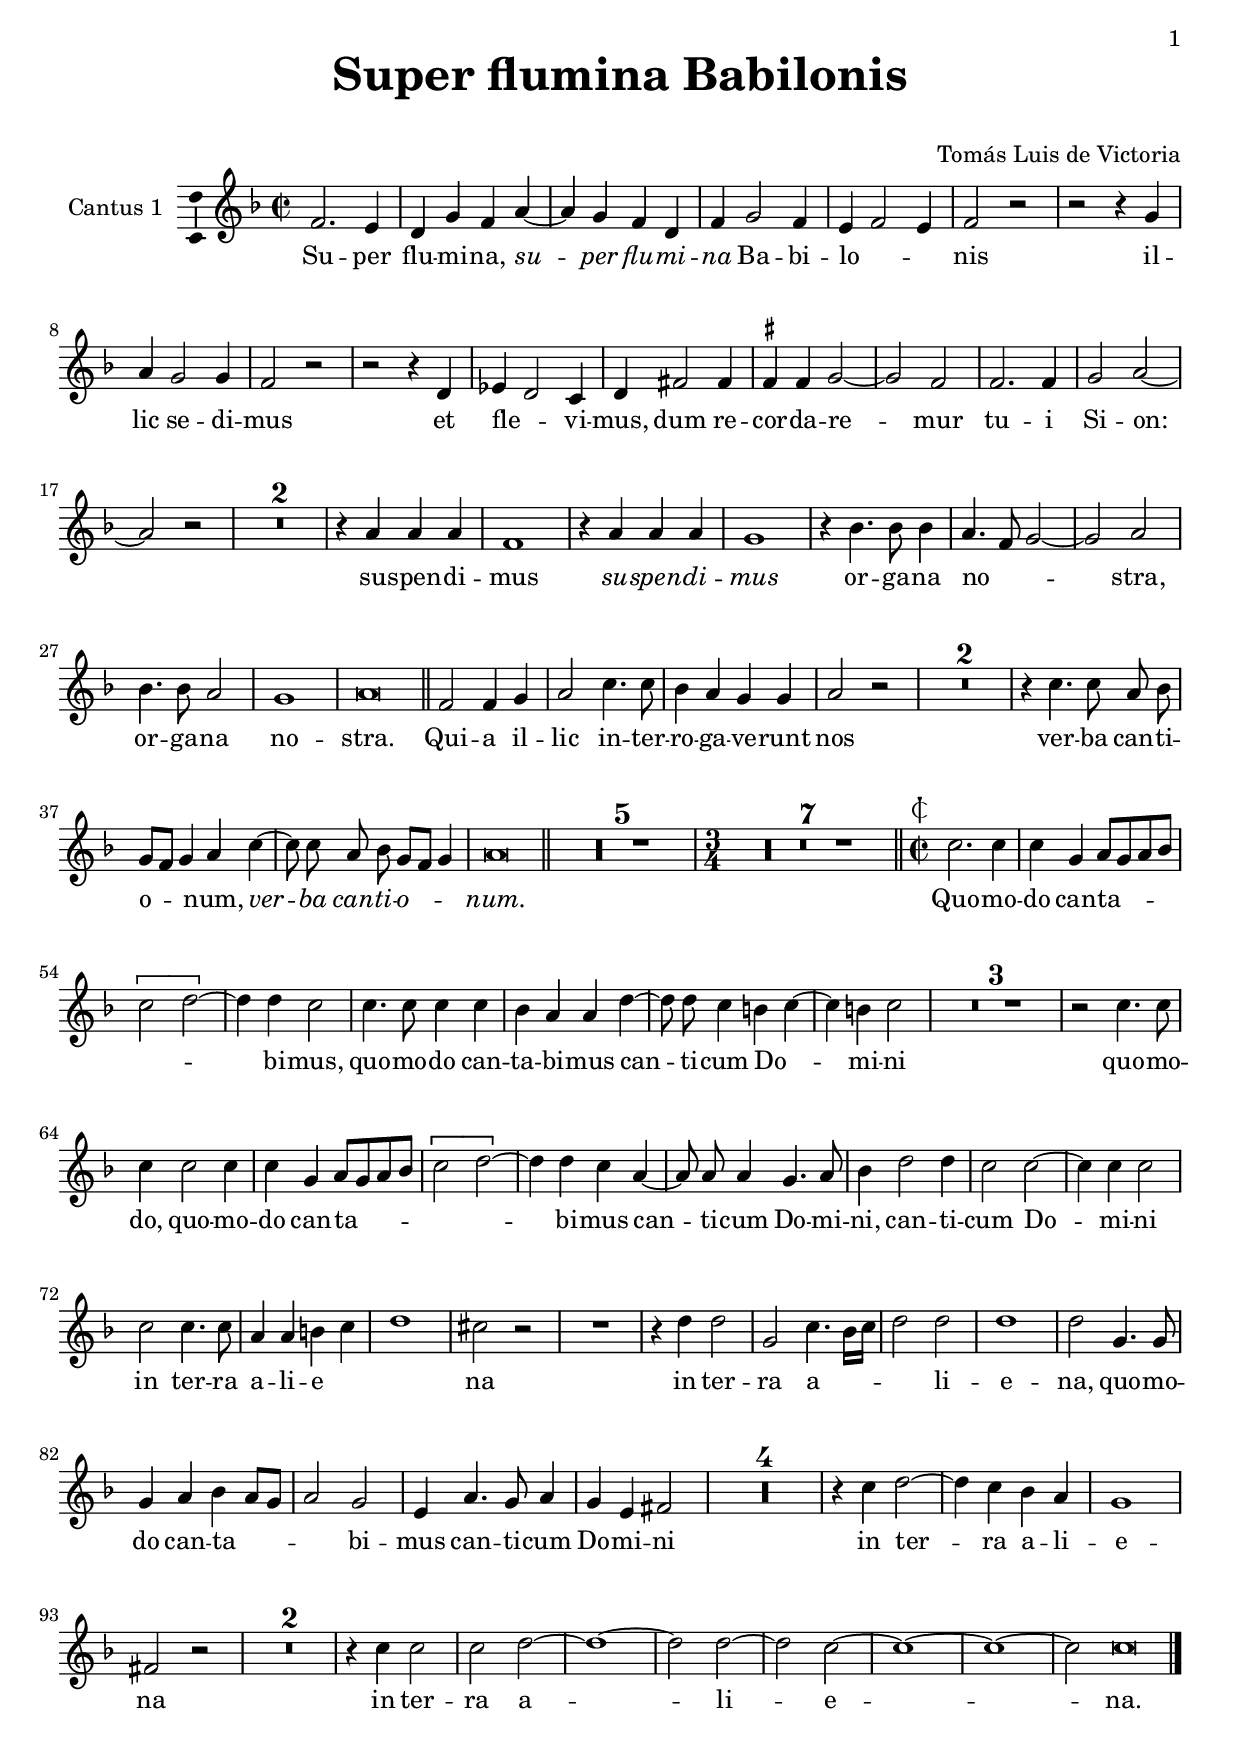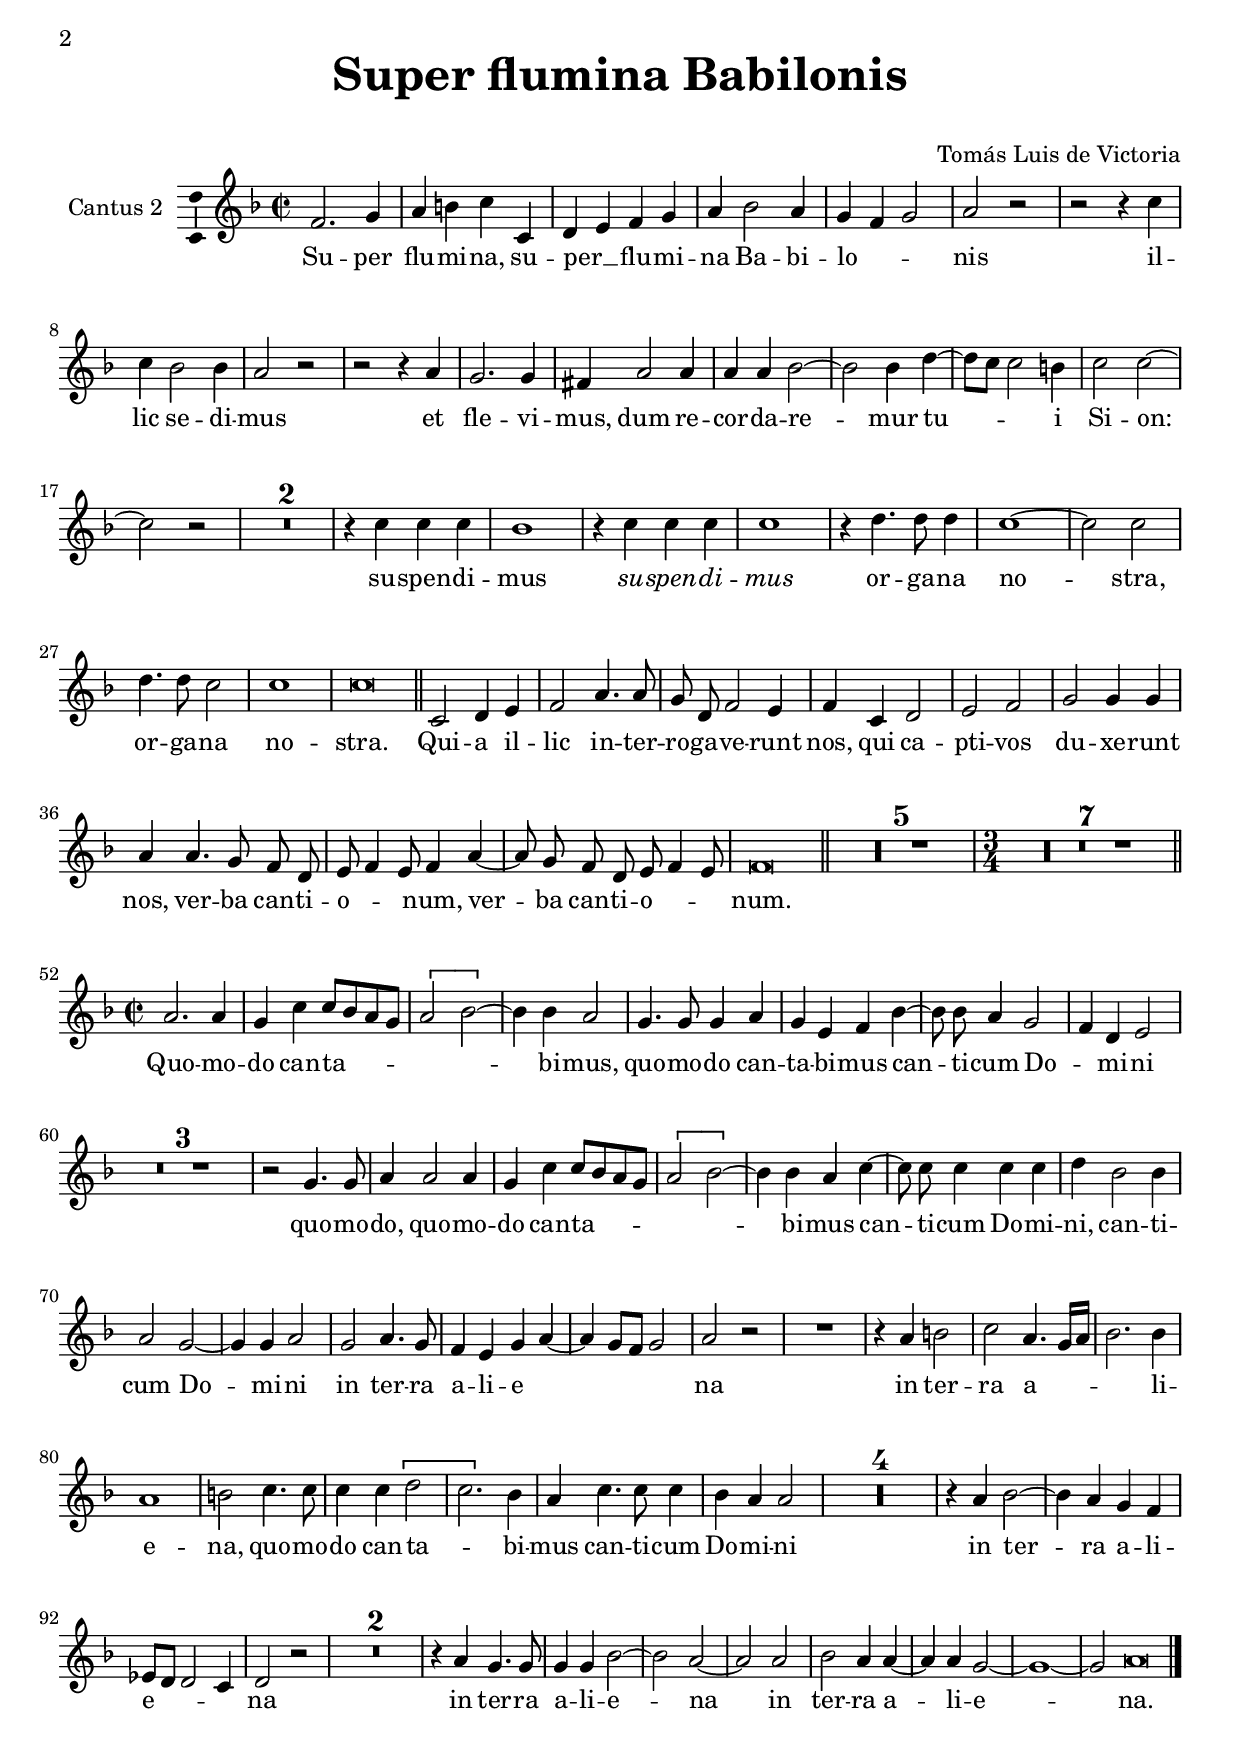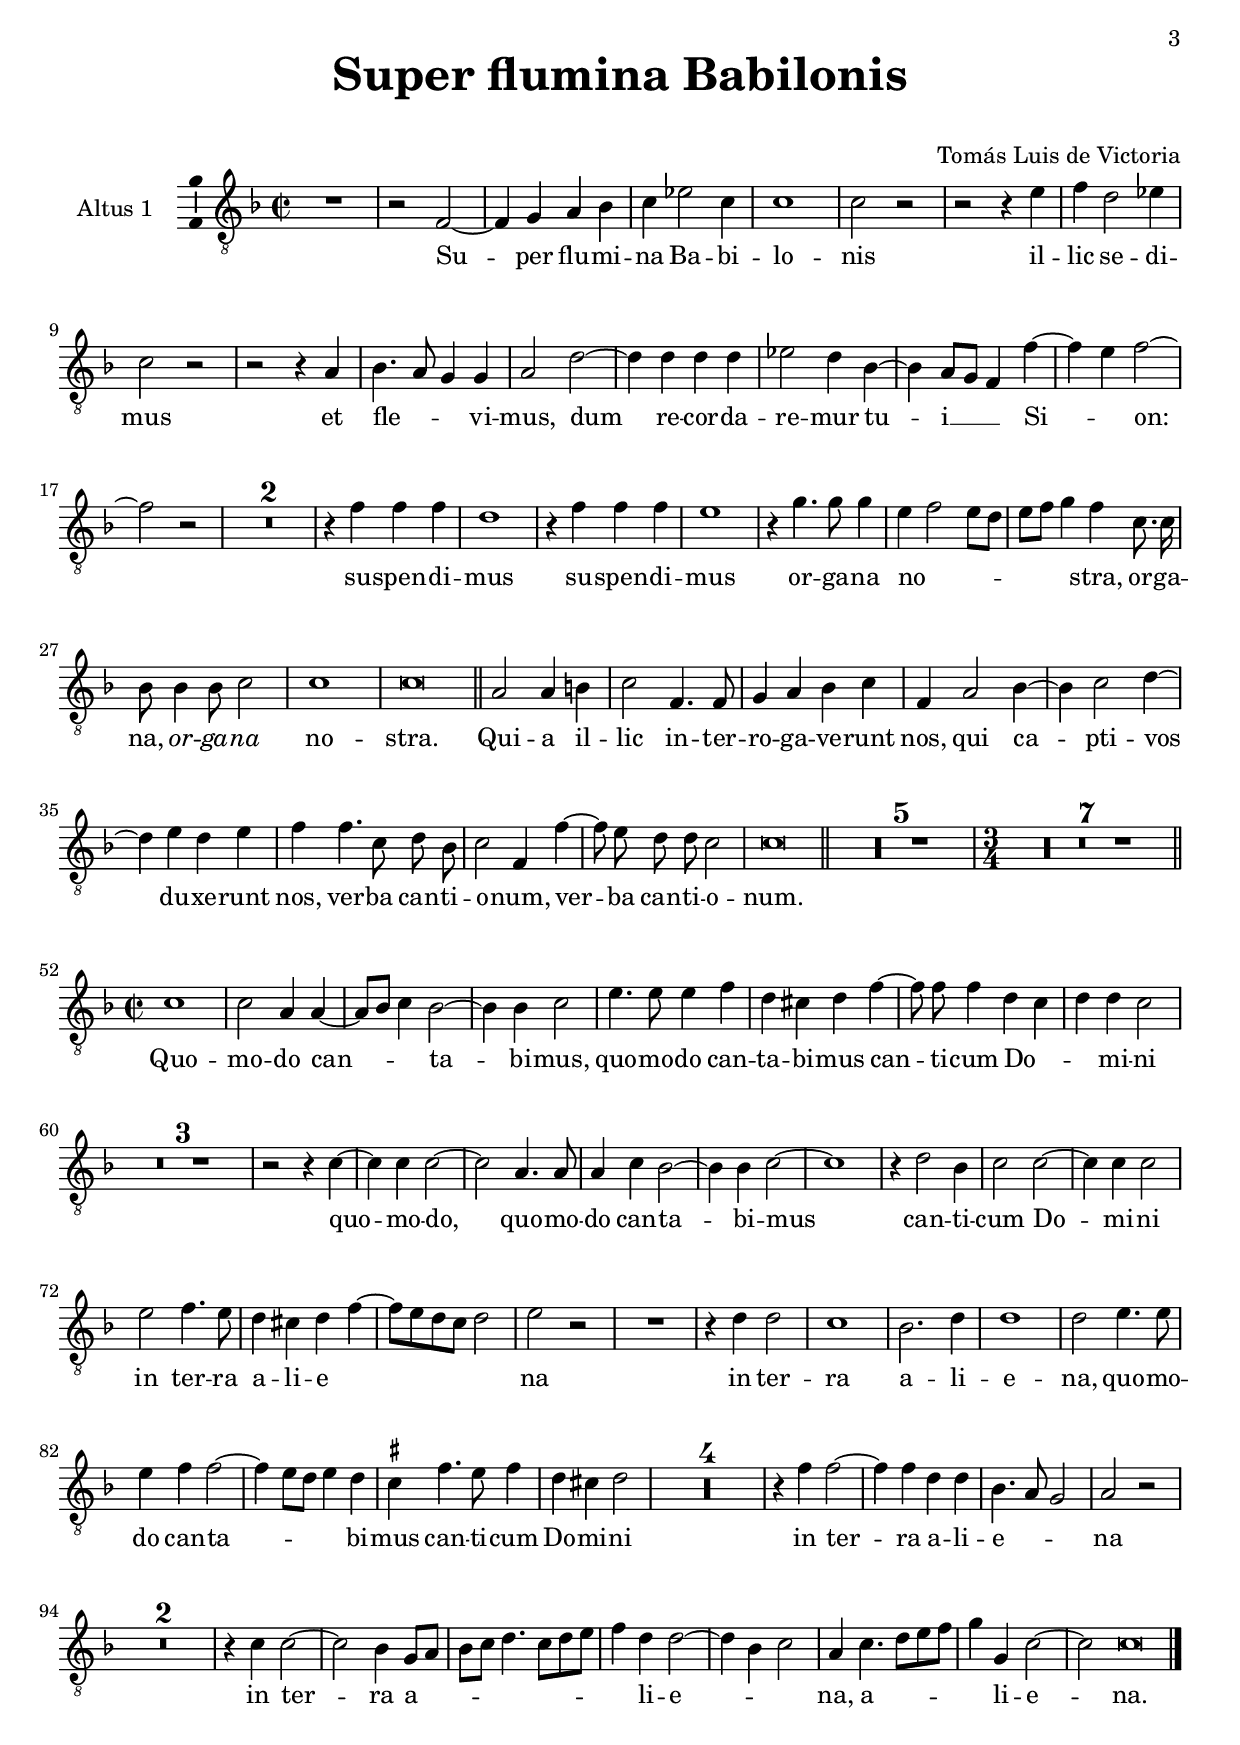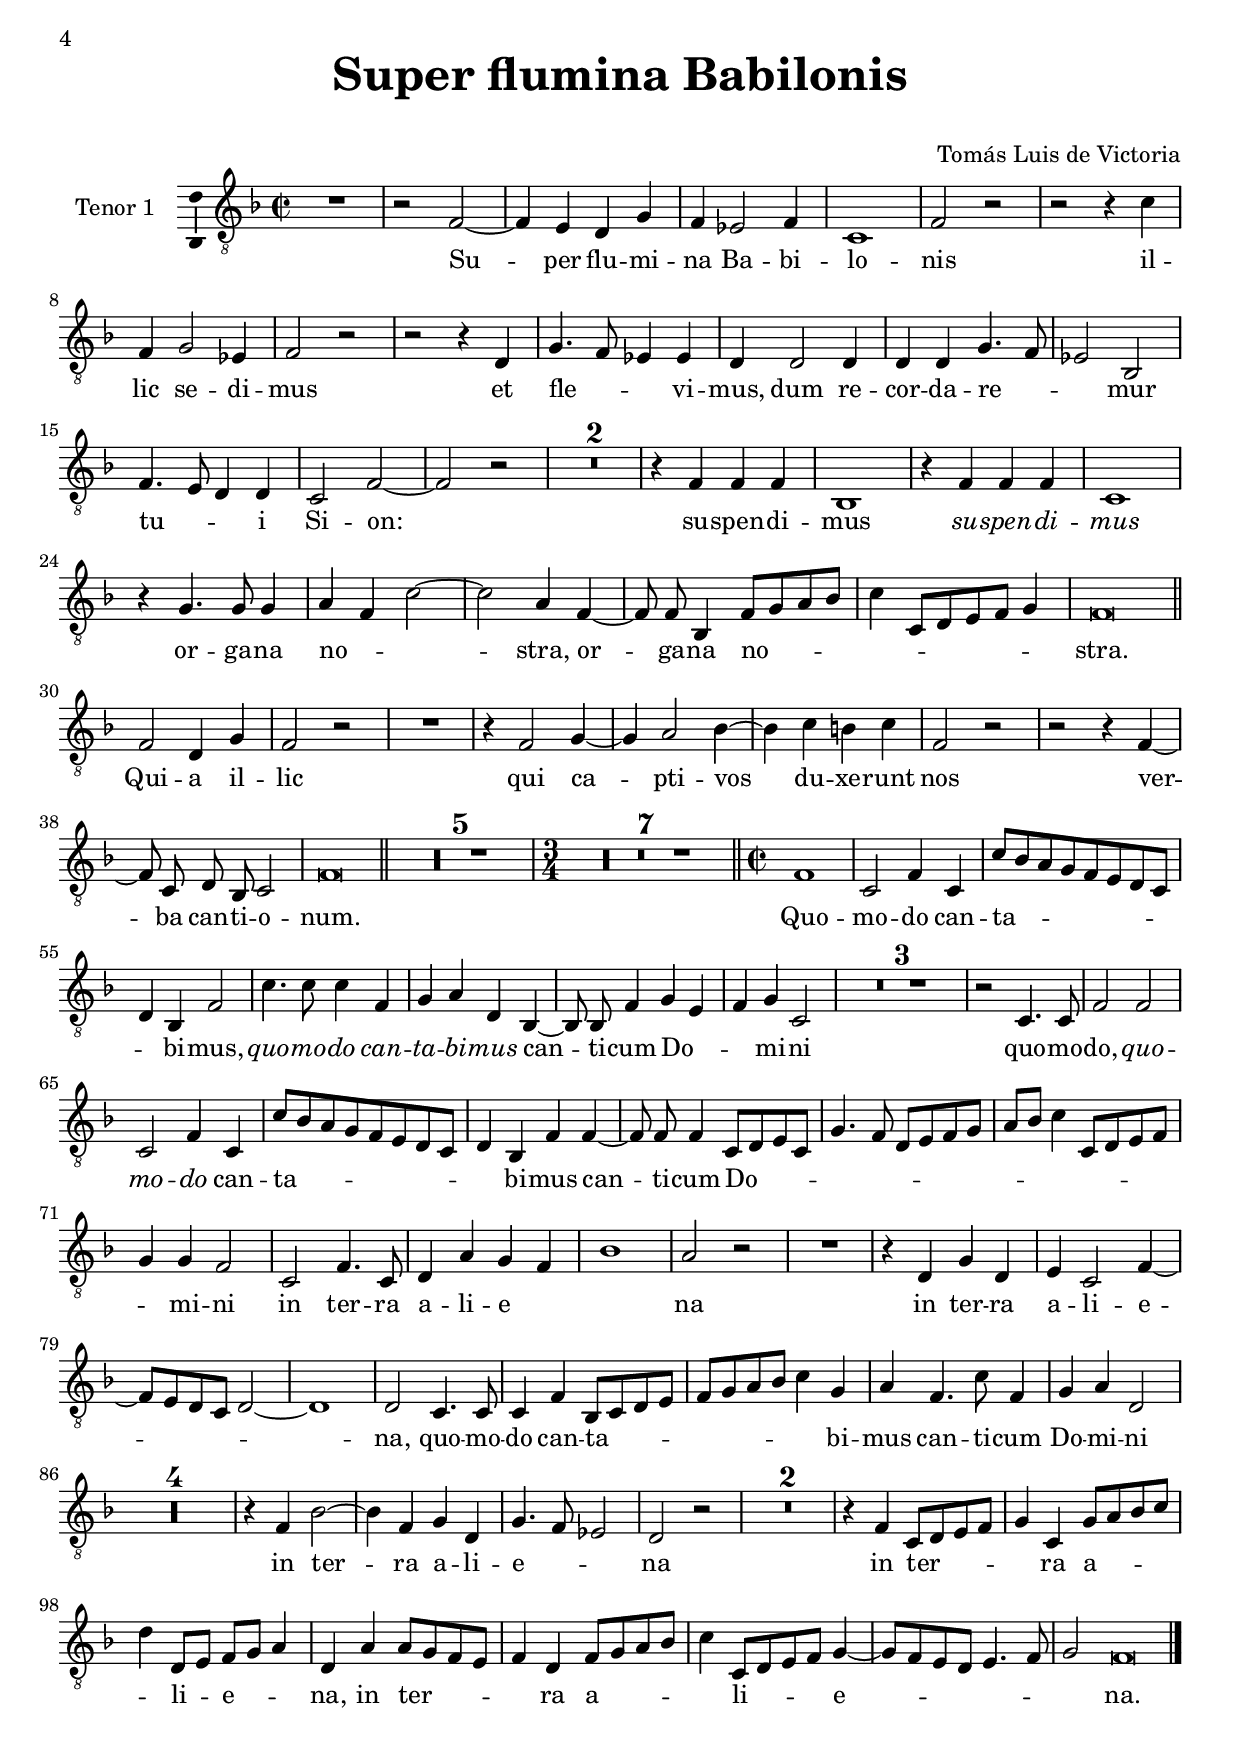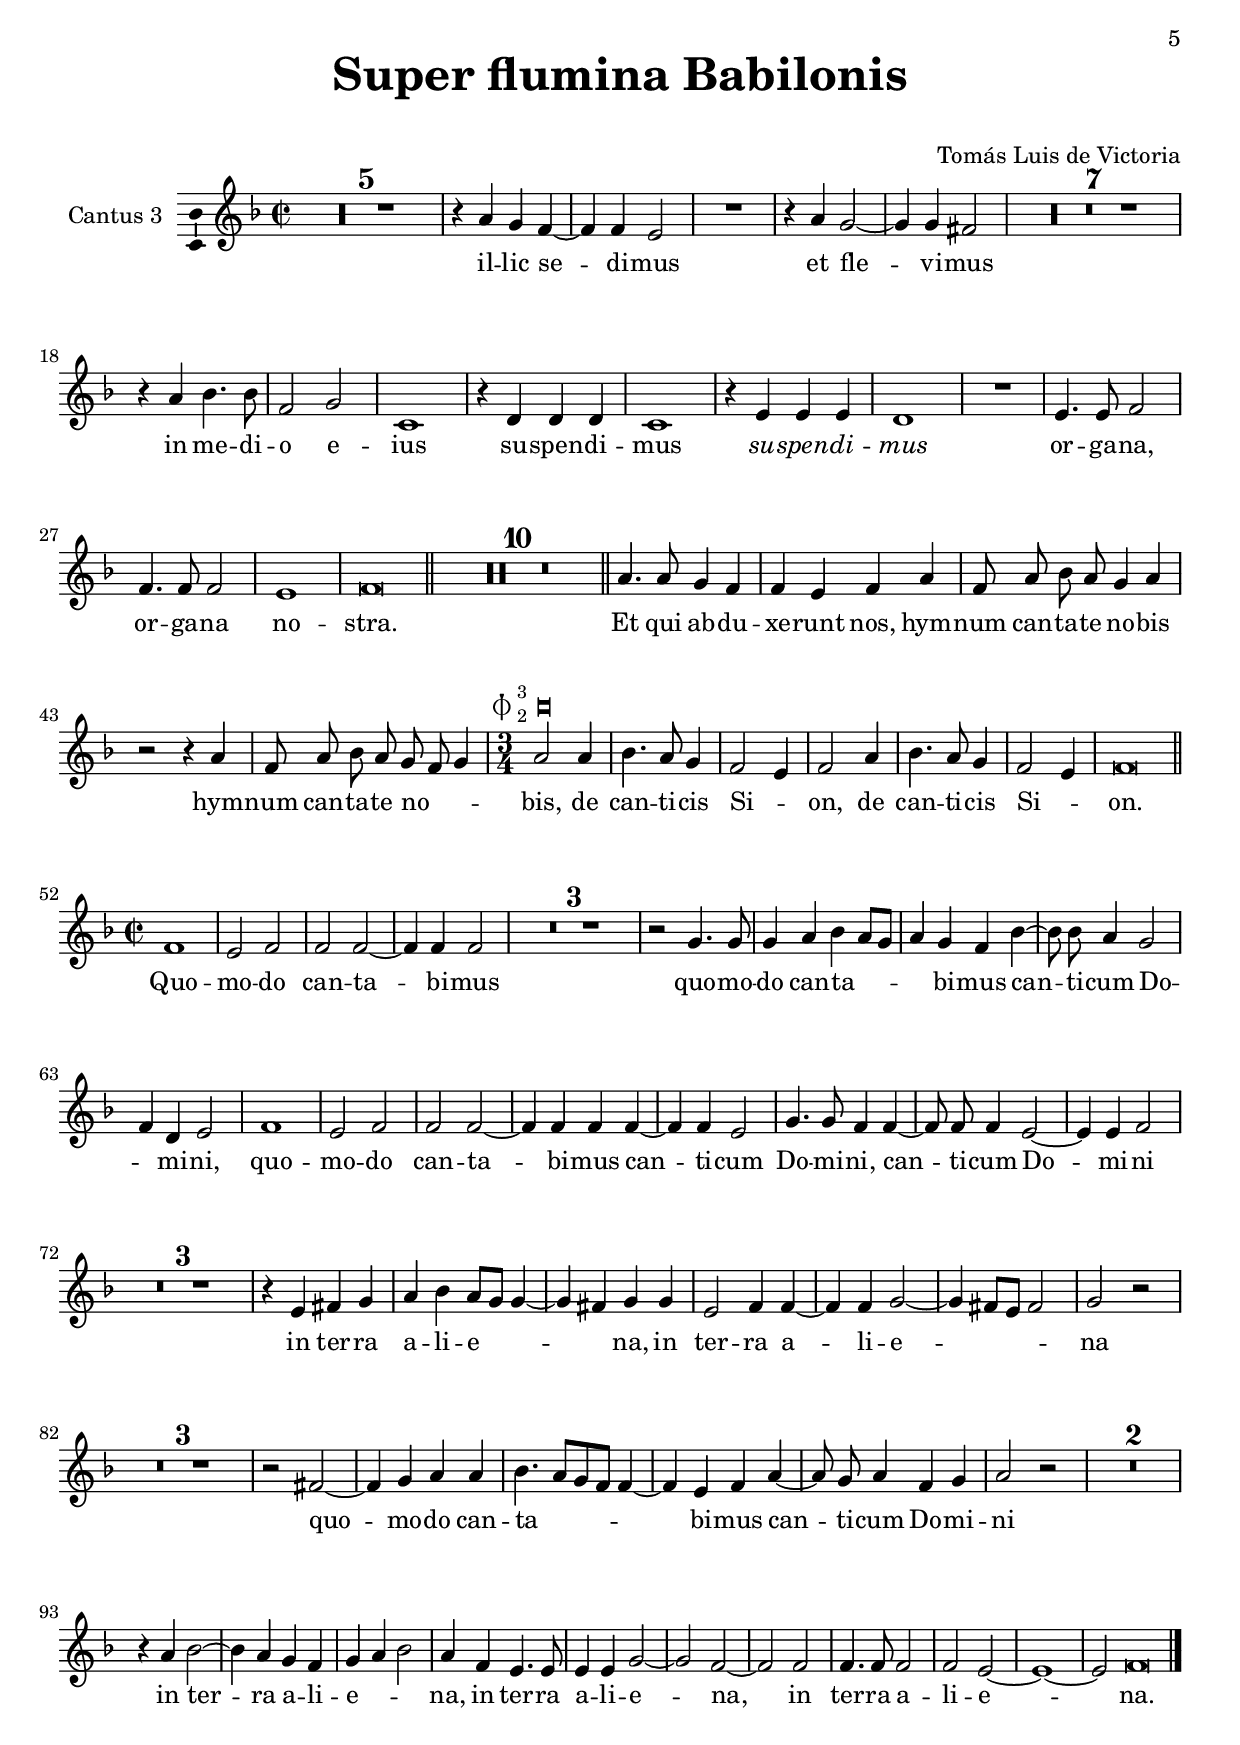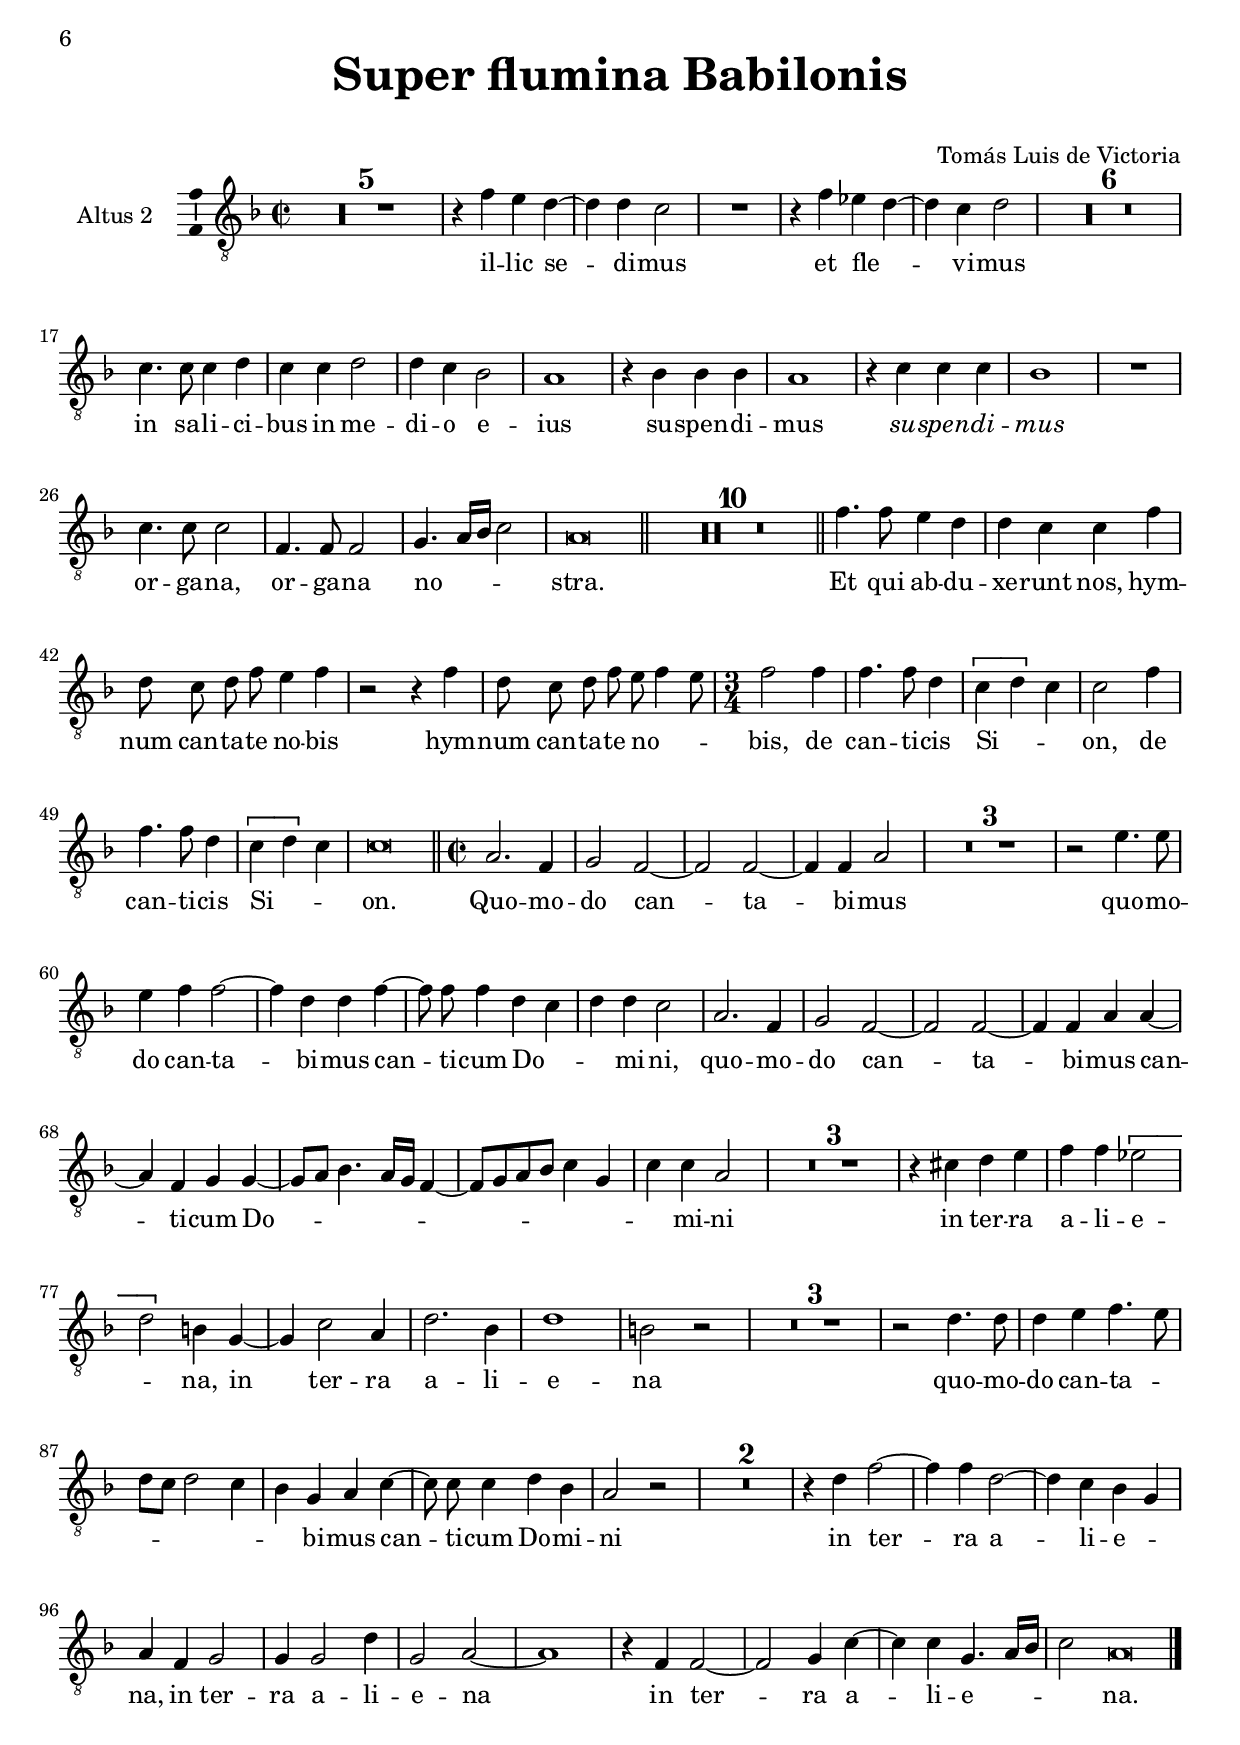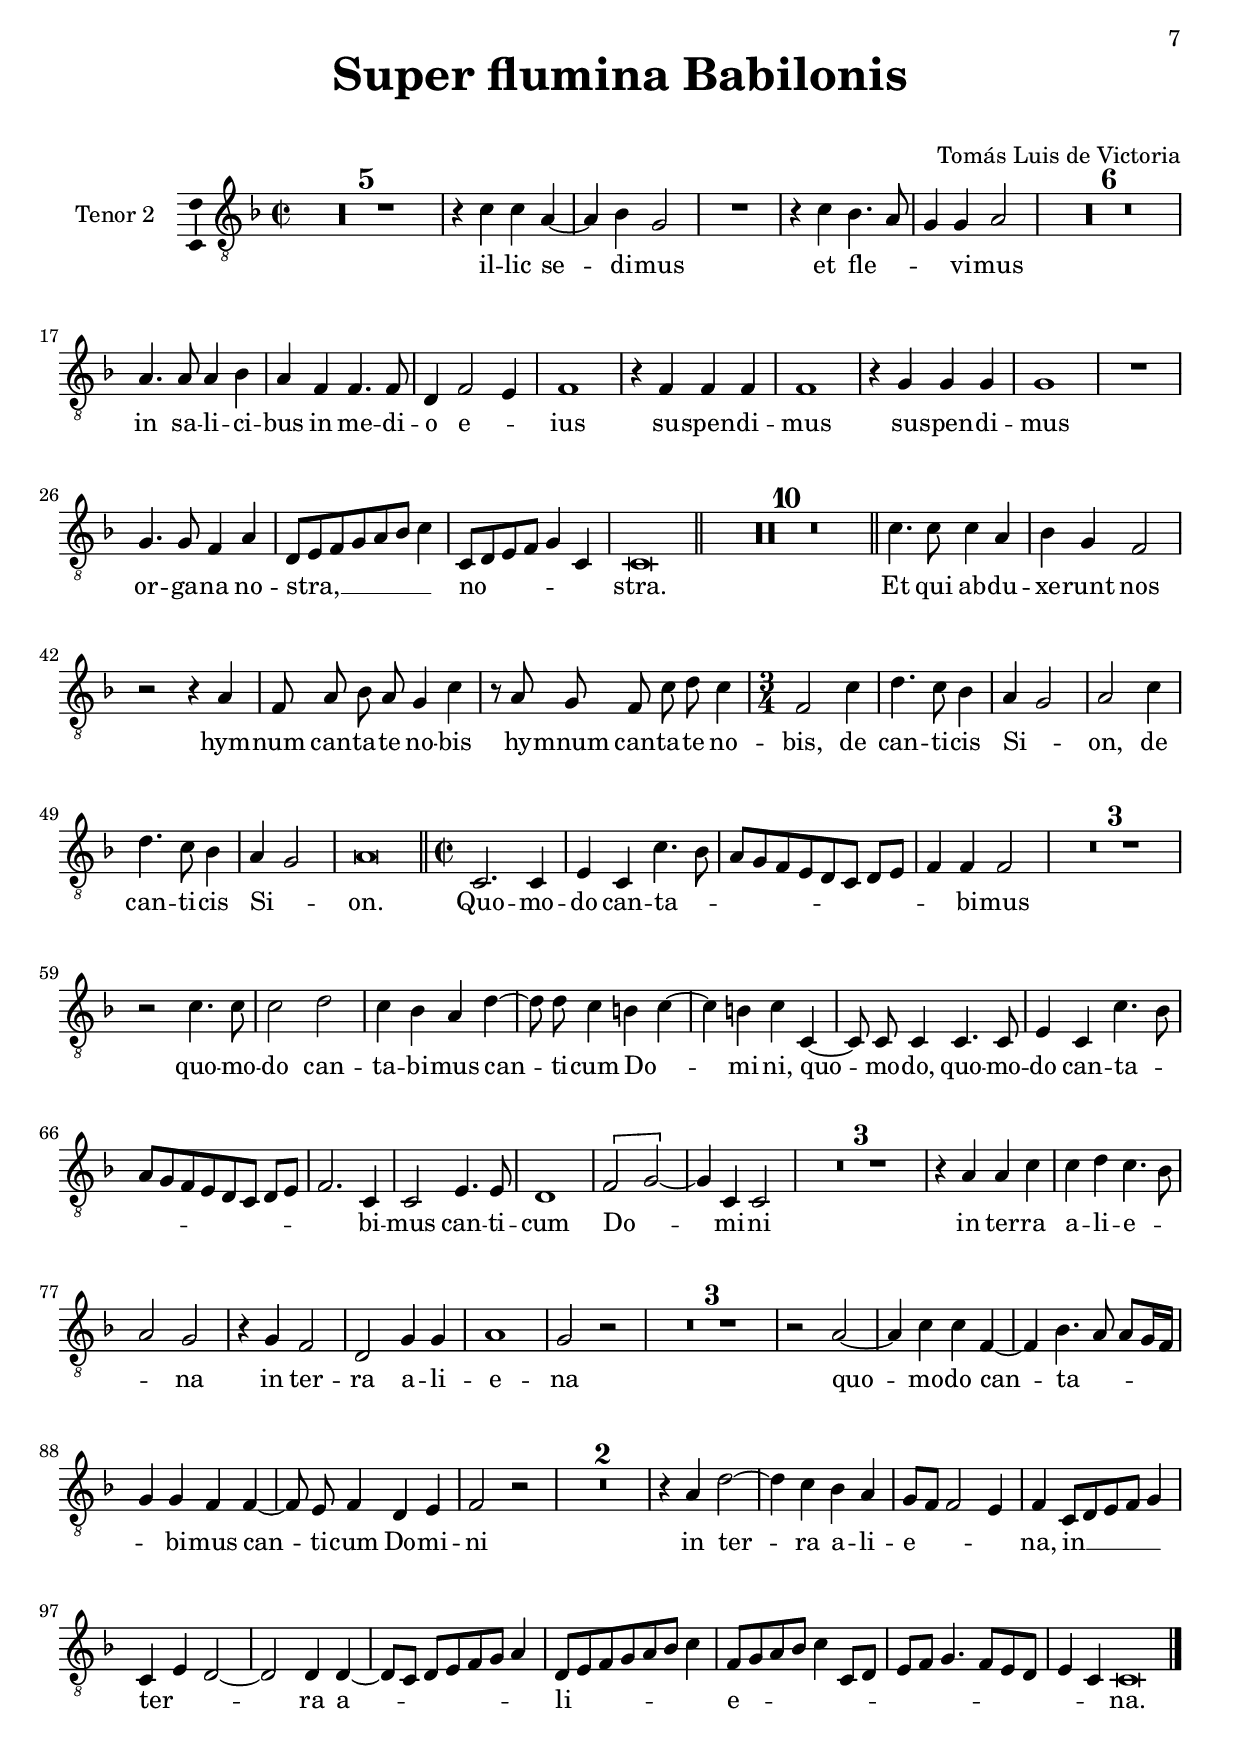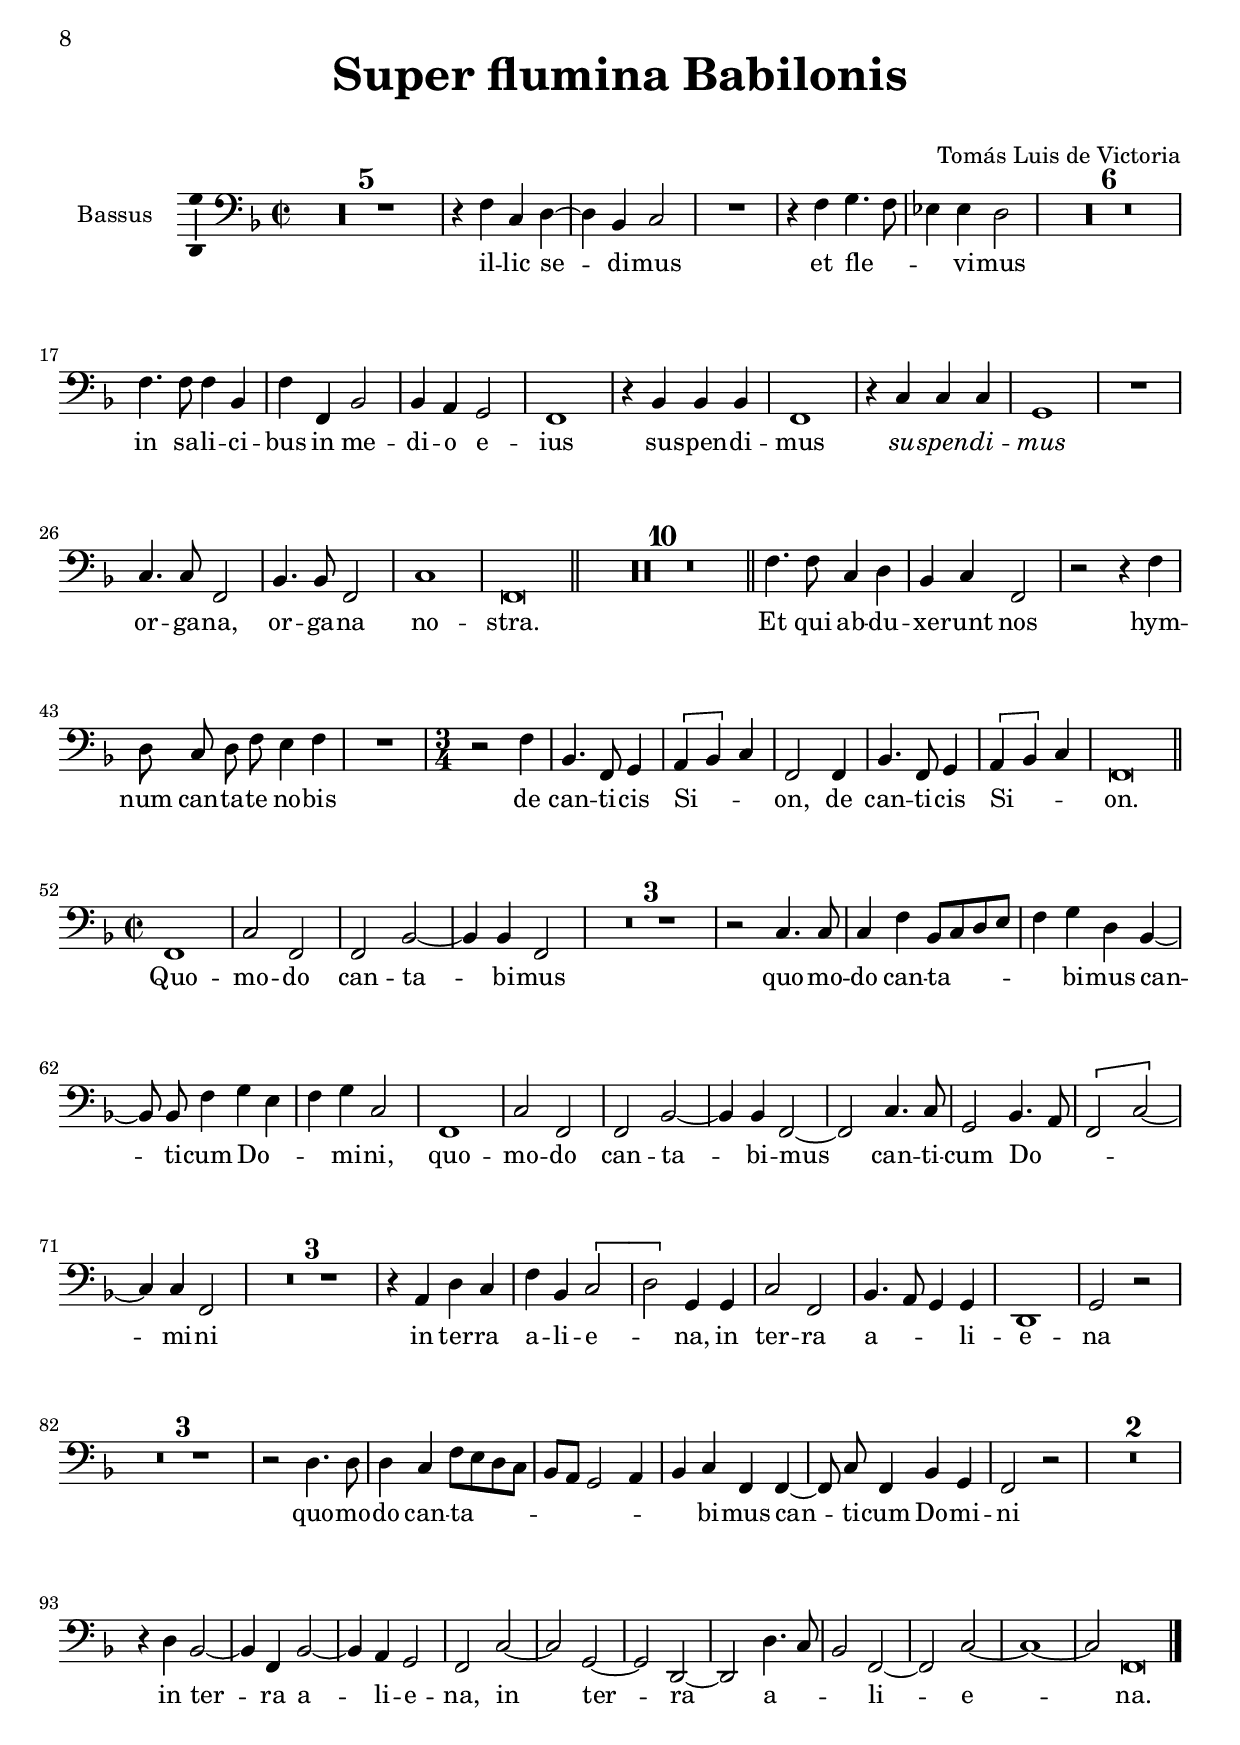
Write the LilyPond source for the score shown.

\version "2.18.0"

#(set-default-paper-size "a4")
#(set-global-staff-size 20)
#(ly:set-option 'point-and-click #f)
%nomobile

italicas=\override LyricText.font-shape = #'italic
rectas=\override LyricText.font-shape = #'upright
ss=\once \set suggestAccidentals = ##t
incipitwidth = 20
mtempo={\tempo 4 = 100}
mtempob={\tempo 4 = 50}
mtempoc={\tempo 4 = 150}

htitle="Super flumina Babilonis"
hcomposer="Victoria"

\header { tagline=" "}

%{
\header {
	title=\markup{\fontsize #3 "Super flumina Babilonis"}
	%subtitle="In Quadragesima" % solo en 1585b
        subtitle="Psalm 137 (136)"
	subsubtitle=\markup{\column{" "}}
	composer="Tomás Luis de Victoria (c.1548-1611)"
        pdfauthor=\composer
	%opus="(-)"
	poet=\markup{"1576,  1583b,  1585b,  1589a,  1589b,  1600a,  1603"}
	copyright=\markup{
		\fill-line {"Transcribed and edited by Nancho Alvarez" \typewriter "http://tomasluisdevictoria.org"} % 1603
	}
%	tagline=""
}
%}

global={ \compressFullBarRests
         \time 2/2 \key d \minor
         \skip 1*29 \bar "||" %\break
         \skip 1*10 \bar "||" %\break
         \skip 1*5 \time 3/4
         \skip 1*3/4*7 \time 2/2 \bar "||" %\pageBreak
         \override Score.TimeSignature.break-visibility = #'#(#f #t #t)
         \skip 1*52 \bar "|." \pageBreak
}


cantus={
	f'2. e'4 |
	d' g' f' a' ~ |
	a' g' f' d' |
	f' g'2 f'4 |
%5
	e' f'2 e'4 |
	f'2 r |
	r r4 g' |
	a' g'2 g'4 |
	f'2 r |
%10
	r r4 d' |
	ees' d'2 c'4 |
	d' fis'2 fis'4 |
	\ss fis' fis' g'2 ~ |
	g' f' |
%15
	f'2. f'4 |
	g'2 a' ~ |
	a' r |
	R1*2
%20
	r4 a' a' a' |
	f'1 |
	r4 a' a' a' |
	g'1 |
	r4 bes'4. bes'8 bes'4 |
%25
	a'4. f'8 g'2 ~ |
	g' a' |
	bes'4. bes'8 a'2 |
	g'1 |
	a'\breve*1/2
%30
        \set Staff.autoBeaming = ##f
	f'2 f'4 g' |
	a'2 c''4. c''8 |
	bes'4 a' g' g' |
	a'2 r |
        R1*2
	r4 c''4. c''8 a' bes' |
	 g'[ f'] g'4 a' c'' ~ |
	c''8 c'' a' bes'  g'[ f'] g'4 |
	a'\breve*1/2
%40
	R1*5
%45
	%\mtempoc
        R1*3/4*7
	\once \override TextScript.X-offset = #-3.5
        s4*0^\markup{\musicglyph #"timesig.mensural22"}
        %\mtempo
        c''2. c''4 |
	c'' g'  a'8[ g' a' bes'] |
	\[c''2 d'' ~ \]
%55
	d''4 d'' c''2 |
	c''4. c''8 c''4 c'' |
	bes' a' a' d'' ~ |
	d''8 d'' c''4 b' c'' ~ |
	c'' b' c''2 |
%60
	R1*3
	r2 c''4. c''8 |
	c''4 c''2 c''4 |
%65
	c'' g'  a'8[ g' a' bes'] |
	\[c''2 d'' ~ \]
	d''4 d'' c'' a' ~ |
	a'8 a' a'4 g'4. a'8 |
	bes'4 d''2 d''4 |
%70
	\set Staff.autoBeaming = ##t
	c''2 c'' ~ |
	c''4 c'' c''2 |
	c'' c''4. c''8 |
	a'4 a' b' c'' |
	d''1 |
%75
	cis''2 r |
	R1*4/4 |
	r4 d'' d''2 |
	g' c''4. bes'16 c'' |
	d''2 d'' |
%80
	d''1 |
	d''2 g'4. g'8 |
	g'4 a' bes' a'8 g' |
	a'2 g' |
	e'4 a'4. g'8 a'4 |
%85
	g' e' fis'2 |
	R1*4
%90
	r4 c'' d''2 ~ |
	d''4 c'' bes' a' |
	g'1 |
	fis'2 r |
        R1*2
	r4 c'' c''2 |
	c'' d'' ~ |
	d''1 ~ |
	d''2 d'' ~ |
%100
	d'' c'' ~ |
	c''1 ~ |
	c'' ~ |
	c''2 %\mtempob
        c''\breve*1/4
        
        
}

altus={
	f'2. g'4 |
	a' b' c'' c' | % bes solo en 1576
	d' e' f' g' |
	a' bes'2 a'4 |
%5
	g' f' g'2 |
	a' r |
	r r4 c'' |
	c'' bes'2 bes'4 |
	a'2 r |
%10
	r r4 a' |
	g'2. g'4 |
	fis' a'2 a'4 |
	a' a' bes'2 ~ |
	bes' bes'4 d'' ~ |
%15
	d''8 c'' c''2 b'4 |
	c''2 c'' ~ |
	c'' r |
        R1*2
%20
	r4 c'' c'' c'' |
	bes'1 |
	r4 c'' c'' c'' |
	c''1 |
	r4 d''4. d''8 d''4 |
%25
	c''1 ~ |
	\set Staff.autoBeaming = ##f
	c''2 c'' |
	d''4. d''8 c''2 |
	c''1 |
	c''\breve*1/2
%30
	c'2 d'4 e' |
	f'2 a'4. a'8 |
	g' d' f'2 e'4 |
	f' c' d'2 |
	e' f' |
%35
	g' g'4 g' |
	a' a'4. g'8 f' d' |
	e' f'4 e'8 f'4 a' ~ |
	a'8 g' f' d' e' f'4 e'8 |
	f'\breve*1/2
%40
	R1*5
%45
	R1*3/4*7 \break 
	a'2. a'4 |
	g' c''  c''8[ bes' a' g'] |
	\[a'2 bes' ~ \]
%55
	bes'4 bes' a'2 |
	g'4. g'8 g'4 a' |
	g' e' f' bes' ~ |
	bes'8 bes' a'4 g'2 |
	f'4 d' e'2 |
%60
        R1*3
	r2 g'4. g'8 |
	a'4 a'2 a'4 |
%65
	g' c''  c''8[ bes' a' g'] |
	\[a'2 bes' ~ \]
	bes'4 bes' a' c'' ~ |
	c''8 c'' c''4 c'' c'' |
	d'' bes'2 bes'4 |
%70
	\set Staff.autoBeaming = ##t
	a'2 g' ~ |
	g'4 g' a'2 |
	g' a'4. g'8 |
	f'4 e' g' a' ~ |
	a' g'8 f' g'2 |
%75
	a' r |
	R1*4/4 |
	r4 a' b'2 |
	c'' a'4. g'16 a' |
	bes'2. bes'4 |
%80
	a'1 |
	b'2 c''4. c''8 |
	c''4 c'' \[d''2 |
	c''2.\] bes'4 |
	a' c''4. c''8 c''4 |
%85
	bes' a' a'2 |
	R1*4
%90
	r4 a' bes'2 ~ |
	bes'4 a' g' f' |
	ees'8 d' d'2 c'4 |
	d'2 r |
        R1*2
	r4 a' g'4. g'8 |
	g'4 g' bes'2 ~ |
	bes' a' ~ |
	a' a' |
%100
	bes' a'4 a' ~ |
	a' a' g'2 ~ |
	g'1 ~ |
	g'2 a'\breve*1/4
}

tenor={
	R1*4/4 |
	r2 f ~ |
	f4 g a bes |
	c' ees'2 c'4 |
%5
	c'1 |
	c'2 r |
	r r4 e' |
	f' d'2 ees'4 |
	c'2 r |
%10
	r r4 a |
	bes4. a8 g4 g |
	a2 d' ~ |
	d'4 d' d' d' |
	ees'2 d'4 bes ~ |
%15
	bes a8 g f4 f' ~ |
	f' e' f'2 ~ |
	f' r |
        R1*2
%20
	r4 f' f' f' |
	d'1 |
	r4 f' f' f' |
	e'1 |
	r4 g'4. g'8 g'4 |
%25
	e' f'2 e'8 d' |
	\set Staff.autoBeaming = ##f
	 e'[ f'] g'4 f' c'8. c'16 |
	bes8 bes4 bes8 c'2 |
	c'1 |
	c'\breve*1/2
%30
	a2 a4 b |
	c'2 f4. f8 |
	g4 a bes c' |
	f a2 bes4 ~ |
	bes c'2 d'4 ~ |
%35
	d' e' d' e' |
	f' f'4. c'8 d' bes |
	c'2 f4 f' ~ |
	f'8 e' d' d' c'2 |
	c'\breve*1/2
%40
        R1*5
%45
	R1*3/4*7 \break
	c'1 |
	c'2 a4 a ~ |
	a8[ bes] c'4 bes2 ~ |
%55
	bes4 bes c'2 |
	e'4. e'8 e'4 f' |
	d' cis' d' f' ~ |
	f'8 f' f'4 d' c' |
	d' d' c'2 |
%60
	R1*3
	r2 r4 c' ~ |
	c' c' c'2 ~ |
%65
	c' a4. a8 |
	a4 c' bes2 ~ |
	bes4 bes c'2 ~ |
	c'1 |
	r4 d'2 bes4 |
%70
	c'2 c' ~ |
	c'4 c' c'2 |
	e' f'4. e'8 |
	d'4 cis' d' f' ~ |
	\set Staff.autoBeaming = ##t
	f'8 e' d' c' d'2 |
%75
	e' r |
	R1*4/4 |
	r4 d' d'2 |
	c'1 |
	bes2. d'4 |
%80
	d'1 |
	d'2 e'4. e'8 |
	e'4 f' f'2 ~ |
	f'4 e'8 d' e'4 d' |
	\ss cis' f'4. e'8 f'4 | % cis solo en la parte de organo 1600a
%85
	d' cis' d'2 |
	R1*4
%90
	r4 f' f'2 ~ |
	f'4 f' d' d' |
	bes4. a8 g2 |
	a r |
        R1*2
	r4 c' c'2 ~ |
	c' bes4 g8 a |
	bes c' d'4. c'8 d' e' |
	f'4 d' d'2 ~ |
%100
	d'4 bes c'2 |
	a4 c'4. d'8 e' f' |
	g'4 g c'2 ~ |
	c' c'\breve*1/4
}

bassus={
	R1*4/4 |
	r2 f ~ |
	f4 e d g |
	f ees2 f4 |
%5
	c1 |
	f2 r |
	r r4 c' |
	f g2 ees4 |
	f2 r |
%10
	r r4 d |
	g4. f8 ees4 ees |
	d d2 d4 |
	d d g4. f8 |
	ees2 bes, |
%15
	f4. e8 d4 d |
	c2 f ~ |
	f r |
	R1*2
%20
	r4 f f f |
	bes,1 |
	r4 f f f |
	c1 |
	r4 g4. g8 g4 |
%25
	a f c'2 ~ |
	\set Staff.autoBeaming = ##f
	c' a4 f ~ |
	f8 f bes,4  f8[ g a bes] |
	c'4  c8[ d e f] g4 |
	f\breve*1/2 \break
%30
	f2 d4 g |
	f2 r |
	R1*4/4 |
	r4 f2 g4 ~ |
	g a2 bes4 ~ |
%35
	bes c' b c' |
	f2 r |
	r r4 f ~ |
	f8 c d bes, c2 |
	f\breve*1/2
%40
	R1*5
%45
	R1*3/4*7
	f1 |
	c2 f4 c |
	c'8[ bes a g f e d c] |
%55
	d4 bes, f2 |
	c'4. c'8 c'4 f |
	g a d bes, ~ |
	bes,8 bes, f4 g e |
	f g c2 |
%60
	R1*3
	r2 c4. c8 |
	f2 f |
%65
	c f4 c |
	c'8[ bes a g f e d c] |
	d4 bes, f f ~ |
	f8 f f4 
	\set Staff.autoBeaming = ##t
	c8 d e c |
	g4. f8 d e f g |
%70
	a bes c'4 c8 d e f |
	g4 g f2 |
	c f4. c8 |
	d4 a g f |
	bes1 |
%75
	a2 r |
	R1*4/4 |
	r4 d g d |
	e c2 f4 ~ |
	f8 e d c d2 ~ |
%80
	d1 |
	d2 c4. c8 |
	c4 f bes,8 c d e |
	f g a bes c'4 g |
	a f4. c'8 f4 |
%85
	g a d2 |
	R1*4
%90
	r4 f bes2 ~ |
	bes4 f g d |
	g4. f8 ees2 |
	d r |
	R1*2
	r4 f c8 d e f |
	g4 c g8 a bes c' |
	d'4 d8 e f g a4 |
	d a a8 g f e |
%100
	f4 d f8 g a bes |
	c'4 c8[ d e f] g4 ~ |
	g8 f e d e4. f8 |
	g2 f\breve*1/4
}

cantusdos={
	R1*5
	r4 a' g' f' ~ |
	f' f' e'2 |
	R1*4/4 |
	r4 a' g'2 ~ |
%10
	g'4 g' fis'2 |
	R1*7
	r4 a' bes'4. bes'8 |
	f'2 g' |
%20
	c'1 |
	r4 d' d' d' |
	c'1 |
	r4 e' e' e' |
	d'1 |
%25
	R1*4/4 |
	e'4. e'8 f'2 |
	f'4. f'8 f'2 |
	e'1 |
	f'\breve*1/2
%30
	R1*10
	\set Staff.autoBeaming = ##f
%40
	a'4. a'8 g'4 f' |
	f' e' f' a' |
	f'8 a' bes' a' g'4 a' |
	r2 r4 a' |
	f'8 a' bes' a' g' f' g'4 |
%45
        \override TextScript.X-offset = #-4
        s4*0^\markup{\musicglyph #"timesig.mensural34" \raise #0.9 \fontsize #-2 \column{"3" "2"} \hspace #.5 \fontsize #2 \musicglyph #"noteheads.sM1mensural"}
        a'2 a'4 |
	bes'4. a'8 g'4 |
	f'2 e'4 |
	f'2 a'4 |
	bes'4. a'8 g'4 |
%50
	f'2 e'4 |
	f'\breve*3/8 \break
	f'1 |
	e'2 f' |
	f' f' ~ |
%55
	f'4 f' f'2 |
	R1*3
	r2 g'4. g'8 |
%60
	g'4 a' bes'  a'8[ g'] |
	a'4 g' f' bes' ~ |
	bes'8 bes' a'4 g'2 |
	f'4 d' e'2 |
	f'1 |
%65
	e'2 f' |
	f' f' ~ |
	f'4 f' f' f' ~ |
	f' f' e'2 |
	g'4. g'8 f'4 f' ~ |
%70
	f'8 f' f'4 e'2 ~ |
	e'4 e' f'2 |
	R1*3
%75
	r4 e' fis' g' |
	a' bes'  a'8[ g'] g'4 ~ |
	g' fis' g' g' |
	e'2 f'4 f' ~ |
	f' f' g'2 ~ |
%80
	g'4  fis'8[ e'] fis'2 |
	g' r |
	R1*3
%85
	r2 fis' ~ |
	fis'4 g' a' a' |
	bes'4.  a'8[ g' f'] f'4 ~ |
	f' e' f' a' ~ |
	a'8 g' a'4 f' g' |
%90
	a'2 r |
	R1*2
	r4 a' bes'2 ~ |
	bes'4 a' g' f' |
%95
	g' a' bes'2 |
	a'4 f' e'4. e'8 |
	e'4 e' g'2 ~ |
	g' f' ~ |
	f' f' |
%100
	f'4. f'8 f'2 |
	f' e' ~ |
	e'1 ~ |
	e'2 f'\breve*1/4
}

altusdos={
	R1*5
	r4 f' e' d' ~ |
	d' d' c'2 |
	R1*4/4 |
	r4 f' ees' d' ~ |
%10
	d' c' d'2 |
	R1*6
	c'4. c'8 c'4 d' |
	c' c' d'2 |
	d'4 c' bes2 |
%20
	a1 |
	r4 bes bes bes |
	a1 |
	r4 c' c' c' |
	bes1 |
%25
	R1*4/4 |
	c'4. c'8 c'2 |
	f4. f8 f2 |
	g4. a16 bes c'2 |
	a\breve*1/2
%30
	R1*10
	\set Staff.autoBeaming = ##f
%40
	f'4. f'8 e'4 d' |
	d' c' c' f' |
	d'8 c' d' f' e'4 f' |
	r2 r4 f' |
	d'8 c' d' f' e' f'4 e'8 |
%45
	f'2 f'4 |
	f'4. f'8 d'4 |
	\[c' d'\] c' |
	c'2 f'4 |
	f'4. f'8 d'4 |
%50
	\[c' d'\] c' |
	c'\breve*3/8
	a2. f4 |
	g2 f ~ |
	f f ~ |
%55
	f4 f a2 |
	R1*3
	r2 e'4. e'8 |
%60
	e'4 f' f'2 ~ |
	f'4 d' d' f' ~ |
	f'8 f' f'4 d' c' |
	d' d' c'2 |
	a2. f4 |
%65
	g2 f ~ |
	f f ~ |
	f4 f a a ~ |
	a f g g ~ |
	g8[ a] bes4.  a16[ g] f4 ~ |
%70
	f8[ g a bes] c'4 g |
	c' c' a2 |
	R1*3
%75
	r4 cis' d' e' |
	f' f' \[ees'2 |
	d'\] b4 g ~ |
	g c'2 a4 |
	d'2. bes4 |
%80
	d'1 |
	b2 r |
	R1*3
%85
	r2 d'4. d'8 |
	d'4 e' f'4. e'8 |
	d'[ c'] d'2 c'4 |
	bes g a c' ~ |
	c'8 c' c'4 d' bes |
%90
	a2 r |
	R1*2
	r4 d' f'2 ~ |
	f'4 f' d'2 ~ |
%95
	d'4 c' bes g |
	a f g2 |
	g4 g2 d'4 |
	g2 a ~ |
	a1 |
%100
	r4 f f2 ~ |
	f g4 c' ~ |
	c' c' g4.  a16[ bes] |
	c'2 a\breve*1/4
}

tenordos={
	R1*5
	r4 c' c' a ~ |
	a bes g2 |
	R1*4/4 |
	r4 c' bes4. a8 |
%10
	g4 g a2 |
	R1*6
	a4. a8 a4 bes |
	a f f4. f8 |
	d4 f2 e4 |
%20
	f1 |
	r4 f f f |
	f1 |
	r4 g g g |
	g1 |
%25
	R1*4/4 |
	g4. g8 f4 a |
	d8[ e f g a bes] c'4 |
	c8 d e f g4 c |
	c\breve*1/2
%30
	R1*10
%40
	\set Staff.autoBeaming = ##f
	c'4. c'8 c'4 a |
	bes g f2 |
	r r4 a |
	f8 a bes a g4 c' |
	r8 a g f c' d' c'4 |
%45
	f2 c'4 |
	d'4. c'8 bes4 |
	a g2 |
	a c'4 |
	d'4. c'8 bes4 |
%50
	a g2 |
	a\breve*3/8
	c2. c4 |
	e c c'4. bes8 |
	a[ g f e  d c] d[ e] |
%55
	f4 f f2 |
	R1*3
	r2 c'4. c'8 |
%60
	c'2 d' |
	c'4 bes a d' ~ |
	d'8 d' c'4 b c' ~ |
	c' b c' c ~ |
	c8 c c4 c4. c8 |
%65
	e4 c c'4. bes8 |
	a[ g f e  d c] d[ e] |
	f2. c4 |
	c2 e4. e8 |
	d1 |
%70
	\[f2 g ~ \]
	g4 c c2 |
	R1*3
%75
	r4 a a c' |
	c' d' c'4. bes8 |
	a2 g |
	r4 g f2 |
	d g4 g |
%80
	a1 |
	g2 r |
	R1*3
%85
	r2 a ~ |
	a4 c' c' f ~ |
	f bes4. a8  a[ g16 f] |
	g4 g f f ~ |
	f8 e f4 d e |
%90
	\set Staff.autoBeaming = ##t
	f2 r |
	R1*2
	r4 a d'2 ~ |
	d'4 c' bes a |
%95
	g8 f f2 e4 |
	f c8[ d e f] g4 |
	c e d2 ~ |
	d d4 d ~ |
	d8[ c] d[ e f g] a4 |
%100
	d8[ e f g a bes] c'4 |
	f8 g a bes c'4 c8 d |
	e f g4. f8 e d |
	e4 c c\breve*1/4
}

bassusdos={
	R1*5
	r4 f c d ~ |
	d bes, c2 |
	R1*4/4 |
	r4 f g4. f8 |
%10
	ees4 ees d2 |
	R1*6
	f4. f8 f4 bes, |
	f f, bes,2 |
	bes,4 a, g,2 |
%20
	f,1 |
	r4 bes, bes, bes, |
	f,1 |
	r4 c c c |
	g,1 |
%25
	R1*4/4 |
	c4. c8 f,2 |
	bes,4. bes,8 f,2 |
	c1 |
	f,\breve*1/2
%30
	R1*10
%40
	\set Staff.autoBeaming = ##f
	f4. f8 c4 d |
	bes, c f,2 |
	r r4 f |
	d8 c d f e4 f |
	R1*4/4 |
%45
	r2 f4 |
	bes,4. f,8 g,4 |
	\[a, bes,\] c |
	f,2 f,4 |
	bes,4. f,8 g,4 |
%50
	\[a, bes,\] c |
	f,\breve*3/8
	f,1 |
	c2 f, |
	f, bes, ~ |
%55
	bes,4 bes, f,2 |
	R1*3
	r2 c4. c8 |
%60
	c4 f  bes,8[ c d e] |
	f4 g d bes, ~ |
	bes,8 bes, f4 g e |
	f g c2 |
	f,1 |
%65
	c2 f, |
	f, bes, ~ |
	bes,4 bes, f,2 ~ |
	f, c4. c8 |
	g,2 bes,4. a,8 |
%70
	\[f,2 c ~ \]
	c4 c f,2 |
	R1*3
%75
	r4 a, d c |
	f bes, \[c2 |
	d\] g,4 g, |
	c2 f, |
	bes,4. a,8 g,4 g, |
%80
	d,1 |
	g,2 r |
	R1*3
%85
	r2 d4. d8 |
	d4 c  f8[ e d c] |
	 bes,[ a,] g,2 a,4 |
	bes, c f, f, ~ |
	f,8 c f,4 bes, g, |
%90
	f,2 r |
	R1*2
	r4 d bes,2 ~ |
	bes,4 f, bes,2 ~ |
%95
	bes,4 a, g,2 |
	f, c ~ |
	c g, ~ |
	g, d, ~ |
	d, d4. c8 |
%100
	bes,2 f, ~ |
	f, c ~ |
	c1 ~ |
	c2 f,\breve*1/4
}


textocantus=\lyricmode{
Su -- per flu -- mi -- na, \italicas su -- _ per  flu -- mi -- na \rectas Ba -- bi -- lo -- _ _ nis
il -- lic se -- di -- mus
et fle -- _ vi -- mus,
dum re -- cor -- da -- re -- _ mur tu --  i
Si -- on: _
su -- spen -- di -- mus
\italicas su -- spen -- di -- mus \rectas 
or -- ga -- na no -- _ _ _ stra, % oagana
or -- ga -- na no -- stra.
Qui -- a il -- lic in -- ter -- ro -- ga -- ve -- runt nos
ver -- ba can -- ti -- o -- _ _ num,
\italicas ver -- _ ba can -- ti -- o -- _ _ num. \rectas
Quo -- mo -- do can -- ta -- _ _ _ _ _ _ bi -- mus,
quo -- mo -- do can -- ta -- bi -- mus can -- _ ti -- cum
Do -- _ _ mi -- ni
quo -- mo -- do, quo -- mo -- do can -- ta -- _ _ _ _ _ _  bi -- mus can -- _ ti -- cum
Do -- mi -- ni, can -- ti -- cum Do -- _ mi -- ni
in ter -- ra a -- li -- e _ _ na
in ter -- ra a -- _ _ _ li -- e -- na,
quo -- mo -- do can -- ta -- _ _ _ bi -- mus can -- ti -- cum Do -- mi -- ni
in ter -- _ ra a -- li -- e -- na
in ter -- ra a -- _ _ li -- _ e --  _ _ _ na. _
}

textoaltus=\lyricmode{
Su -- per flu -- mi -- na, su -- per __ _ flu -- mi -- na Ba -- bi -- lo -- _ _ nis
il -- lic se -- di -- mus
et fle -- vi -- mus,
dum re -- cor -- da -- re -- _ mur tu -- _ _ _ i
Si -- on: _
su -- spen -- di -- mus
\italicas su -- spen -- di -- mus \rectas
or -- ga -- na no -- _ stra,
or -- ga -- na no -- stra.
Qui -- a il -- lic in -- ter -- ro -- ga -- ve -- runt nos,
qui ca -- pti -- vos du -- xe -- runt nos,
ver -- ba can -- ti -- o -- _ _ num,
ver -- _ ba can -- ti -- o -- _ _ num.
Quo -- mo -- do can -- ta -- _ _ _ _ _ _ bi -- mus,
quo -- mo -- do can -- ta -- bi -- mus can -- _ ti -- cum
Do -- _ mi -- ni
quo -- mo -- do, quo -- mo -- do can -- ta -- _ _ _ _ _ _  bi -- mus can -- _ ti -- cum
Do -- mi -- ni, can -- ti -- cum Do -- _ mi -- ni
in ter -- ra a -- li -- e _ _ _ _ _ na
in ter -- ra a -- _ _ _ li -- e -- na,
quo -- mo -- do can -- ta -- _ bi -- mus can -- ti -- cum Do -- mi -- ni
in ter -- _ ra a -- li -- e -- _ _ _ na
in ter -- ra a -- li -- e --  _ na _
in ter -- ra a -- _ li -- e --  _ _ na. _

}

textotenor=\lyricmode{
Su -- _ per flu -- mi -- na Ba -- bi -- lo -- nis
il -- lic se -- di -- mus
et fle -- _ _ vi -- mus,
dum _ re -- cor -- da -- re --  mur tu -- _  i __ _ _ 
Si -- _ _ on: _
su -- spen -- di -- mus
su -- spen -- di -- mus
or -- ga -- na no -- _ _ _ _ _ _ stra,
or -- ga -- na, \italicas or -- ga -- na  \rectas no -- stra.
Qui -- a il -- lic in -- ter -- ro -- ga -- ve -- runt nos,
qui ca -- _ pti -- vos _ du -- xe -- runt nos,
ver -- ba can -- ti -- o -- num,
ver -- _ ba can -- ti -- o --  num.
Quo -- mo -- do can -- _ _ _ ta --  _ bi -- mus,
quo -- mo -- do can -- ta -- bi -- mus can -- _ ti -- cum
Do -- _ _ mi -- ni
quo -- _ mo -- do, _ quo -- mo -- do can -- ta --  _  bi -- mus _ can --  ti -- cum
Do -- _ mi -- ni 
in ter -- ra a -- li -- e _ _ _ _ _ _ na
in ter -- ra a -- li -- e -- na,
quo -- mo -- do can -- ta -- _ _ _ _ bi -- mus can -- ti -- cum Do -- mi -- ni
in ter -- _ ra a -- li -- e -- _ _ na
in ter -- _ ra a -- _ _ _ _ _ _ _ _ li -- e --  _ _ _ na,
a -- _ _ _ _ li -- e --  _ na. _
}

textobassus=\lyricmode{
Su -- _ per flu -- mi -- na Ba -- bi -- lo -- nis
il -- lic se -- di -- mus
et fle -- _ _ vi -- mus,
dum  re -- cor -- da -- re --  _ _ mur tu -- _  _ i 
Si -- on: _
su -- spen -- di -- mus
\italicas su -- spen -- di -- mus \rectas
or -- ga -- na no --  _ _ _ stra,
or -- _ ga -- na  no -- _ _ _ _ _ _ _ _ _ stra.
Qui -- a il -- lic 
qui ca -- _ pti -- vos _ du -- xe -- runt nos
ver -- _ ba can -- ti -- o --  num.
Quo -- mo -- do can -- ta --  _ _ _ _ _ _ _ _ bi -- mus,
\italicas quo -- mo -- do can -- ta -- bi -- mus \rectas can -- _ ti -- cum
Do -- _ _ mi -- ni
quo -- mo -- do, \italicas quo -- mo -- do  \rectas can -- ta -- _ _ _ _ _ _ _ _ bi -- mus can --  _ ti -- cum
Do -- _ _ _ _ _ _ _ _ _ _ _ _ _ _ _ _ _ mi -- ni 
in ter -- ra a -- li -- e _ _ na
in ter -- ra a -- li -- e -- _ _ _ _ _ _ na,
quo -- mo -- do can -- ta -- _ _ _ _ _ _ _ _ bi -- mus can -- ti -- cum Do -- mi -- ni
in ter -- _ ra a -- li -- e -- _ _ na
in ter -- _ _ _ _ ra a -- _ _ _ _ li -- _ e -- _ _ na, % solo 1576 escribe li -- _ _ _ e
in ter -- _ _ _ _ ra a -- _ _ _ _ li -- _ _ _ e -- _ _ _ _ _ _ _ na. _ % solo 1576 escribe e -- _ _ na.
}

textocantusdos=\lyricmode{
il -- lic se -- _ di -- mus
et fle -- _ vi -- mus
in me -- di -- o e -- ius
su -- spen -- di -- mus
\italicas su -- spen -- di -- mus \rectas
or -- ga -- na, or -- ga -- na no -- stra.
Et qui ab -- du -- xe -- runt nos,
hym -- num can -- ta -- te no -- bis
hym -- num can -- ta -- te no -- _ _ bis,
de can -- ti -- cis Si -- _ on,
de can -- ti -- cis Si -- _ on.
Quo -- mo -- do can -- ta -- _ bi -- mus
quo -- mo -- do can -- ta -- _ _ _ bi -- mus 
can --  _ ti -- cum Do -- _ mi -- ni,
quo -- mo -- do can -- ta -- _ bi -- mus can -- _ ti -- cum
Do -- mi -- ni, can -- _ ti -- cum Do -- _ mi -- ni
in ter -- ra a -- li -- e -- _ _ _ _ na,
in ter -- ra  a -- _ li -- e -- _ _ _ _ na
quo -- _ mo -- do can -- ta -- _ _ _ _ _ bi -- mus can -- _ ti -- cum Do -- mi -- ni
in ter -- _ ra a -- li -- e -- _ _ na,
in ter -- ra a -- li -- e -- _ na, _
in ter -- ra a -- li -- e -- _ _ na. _
}

textoaltusdos=\lyricmode{
il -- lic se -- _ di -- mus
et fle -- _ _ vi -- mus
in sa -- li -- ci -- bus 
in me -- di -- o e -- ius
su -- spen -- di -- mus
\italicas su -- spen -- di -- mus \rectas
or -- ga -- na, or -- ga -- na no -- _ _ _ stra.
Et qui ab -- du -- xe -- runt nos,
hym -- num can -- ta -- te no -- bis
hym -- num can -- ta -- te no -- _ _ bis,
de can -- ti -- cis Si -- _ _ on,
de can -- ti -- cis Si -- _ _ on.
Quo -- mo -- do can -- _ ta -- _ bi -- mus
quo -- mo -- do can -- ta -- _ bi -- mus 
can --  _ ti -- cum Do -- _ _ mi -- ni,
quo -- mo -- do can -- _ ta -- _ bi -- mus can -- _ ti -- cum
Do -- _ _ _ _ _ _ _ _ _ _ _ _ _ mi -- ni 
in ter -- ra a -- li -- e -- _ na,
in _ ter -- ra  a -- li -- e -- na
quo -- mo -- do can -- ta -- _ _ _ _ _ _ bi -- mus can -- _ ti -- cum Do -- mi -- ni
in ter -- _ ra a -- _ li -- e -- _ na,
in ter -- ra a -- li -- e  -- na _
in ter -- _ ra a -- _ li -- e -- _ _ _ na. _

}

textotenordos=\lyricmode{
il -- lic se -- _ di -- mus
et fle -- _ _ vi -- mus
in sa -- li -- ci -- bus 
in me -- di -- o e -- _ ius
su -- spen -- di -- mus
su -- spen -- di -- mus
or -- ga -- na no -- stra, __ _ _ _ _ _ _ no --  _ _ _ _ _ stra.
Et qui ab -- du -- xe -- runt nos
hym -- num can -- ta -- te no -- bis
hy -- mnum can -- ta -- te no -- bis,
de can -- ti -- cis Si -- _ on,
de can -- ti -- cis Si -- _ on.
Quo -- mo -- do can --  ta -- _ _ _ _ _ _ _ _ _ _ bi -- mus
quo -- mo -- do can -- ta -- bi -- mus 
can --  _ ti -- cum Do -- _ _ mi -- ni,
quo -- _ mo -- do,
quo -- mo -- do 
can -- ta -- _ _ _ _ _ _ _ _ _ _ bi -- mus can -- ti -- cum
Do --  _ _ mi -- ni 
in ter -- ra a -- li -- e --  _ _ na
in  ter -- ra  a -- li -- e -- na
quo -- _ mo -- do can -- _ ta -- _ _ _ _ _ bi -- mus can -- _ ti -- cum Do -- mi -- ni
in ter -- _ ra a -- li -- e -- _ _ _ na,
in __ _ _ _ _ ter -- _ _ _ ra 
a -- _ _ _ _ _ _ _ li -- _ _ _ _ _ _ e  -- _ _ _ _ _ _ _ _ _ _ _ _ _ _ na. _


}

textobassusdos=\lyricmode{
il -- lic se -- _ di -- mus
et fle -- _ _ vi -- mus
in sa -- li -- ci -- bus 
in me -- di -- o e --  ius
su -- spen -- di -- mus
\italicas su -- spen -- di -- mus \rectas
or -- ga -- na, or -- ga -- na  no --  stra.
Et qui ab -- du -- xe -- runt nos
hym -- num can -- ta -- te no -- bis
de can -- ti -- cis Si -- _ _ on,
de can -- ti -- cis Si -- _ _ on.
Quo -- mo -- do can --  ta -- _ bi -- mus
quo -- mo -- do can -- ta -- _ _ _ _ bi -- mus 
can --  _ ti -- cum Do -- _ _ mi -- ni,
quo -- mo -- do 
can -- ta -- _ bi -- mus _ 
can -- ti -- cum
Do --  _ _ _ _ mi -- ni 
in ter -- ra a -- li -- e --  _ na,
in  ter -- ra  a -- _ _ li -- e -- na
quo --  mo -- do can --  ta -- _ _ _ _ _ _ _ _ bi -- mus 
can -- _ ti -- cum Do -- mi -- ni
in ter -- _ ra a -- _ li -- e --  na,
in _ ter -- _  ra _ 
a -- _ _ li -- _ e  -- _ _ na. _
}


% el organo esta sin revisar

oca={
	\voiceOne
	f'2. g'4 |
	a' b' c'' \voiceTwo c' |
	d' e' f' \voiceOne g' |
	a' bes'2 a'4 |
%5
	g' f' g'2 |
	a' r |
	r r4 c'' |
	c'' bes'2 bes'4 |
	a'2 r |
%10
	r r4 a' |
	g'1  |
	fis'4 a'2 a'4 |
	a' a' bes'2 ~ |
	bes' bes'4 d'' ~ |
%15
	d''8 c'' c''2 b'4 |
	c''2 c'' ~ |
	c'' r |
	R1*4/4 |
	R1*4/4 |
%20
	r4 c'' c'' c'' |
	bes'1 |
	r4 c'' c'' c'' |
	c''1 |
	r4 d''4. d''8 d''4 |
%25
	c''1 ~ |
	c''1  |
	d''2 c''2 |
	c''1 |
	c'' |
%30
	f'2 f'4 g' |
	a'2 c''4. c''8 |
	bes'4 a' g' g' |
	a'2 s |
	s1*4/4 |
%35
	s1*4/4 |
	s4 c''4. c''8 a' bes' |
	g' f' g'4 a' c'' ~ |
	c''8 c'' a' bes' g' f' g'4 |
	a'1 |
%40
	R1*4/4 |
	R1*4/4 |
	R1*4/4 |
	R1*4/4 |
	R1*4/4 |
%45
	R1*3/2 |
	R1*3/2 |
	R1*3/2 |
	R1*3/2 |
	R1*3/2 |
%50
	R1*3/2 |
	R1*3/2 |
	c''2. c''4 |
	c'' \voiceTwo g' a'8 g' a' bes' |
	\voiceOne c''2 d'' ~ |
%55
	d''4 d'' c''2 |
	c''4. c''8 c''4 c'' |
	bes' a' a' d'' ~ |
	d''8 d'' c''4 b' c'' ~ |
	c'' b' c''2 |
%60
	R1*4/4 |
	R1*4/4 |
	R1*4/4 |
	r2 c''2 ~ |
	c''2 c''2 ~ |
%65
	c''4 \voiceTwo g' a'8 g' a' bes' |
	\voiceOne
	c''2 d'' ~ |
	d''2 c''4 \voiceTwo a' ~ |
	a'8 a' a'4 g'4. a'8 |
	bes'4 \voiceOne d''4 d''2 |
%70
	c''1 |
	c''2 c''2 ~ |
	c'' c'' |
	a'2  b'4 c'' |
	d''1 |
%75
	cis''2 r |
	R1*4/4 |
	r4 d'' d''2 |
	c''2 c''2  |
	d''2 d'' |
%80
	d''1 ~|
	d''2 \voiceTwo <g' e'>4.  <g' e'>8 |
	<g' e'>4 <a' f'> bes' a'8 g' |
	a'2 g' |
	e'4 a'4. g'8 a'4 |
%85
	g' e' fis'2 |
	R1*4/4 |
	R1*4/4 |
	R1*4/4 |
	R1*4/4 |
%90
	r4 \voiceOne c'' d''2 ~ |
	d''4 c'' bes' a' |
	g'1 |
	fis'2 r |
	R1*4/4 |
%95
	R1*4/4 |
	r4 c'' c''2 ~|
	c'' d'' ~ |
	d''2 d''  ~ |
	d''1  |
%100
	d''2  c'' ~ |
	c''1 ~ |
	c'' ~ |
	c''2 c'' ~ |
	c''1
}

oaa={
	\voiceTwo
	f'2. e'4 |
	d' g' f' \voiceOne a' ~ |
	a' g' f' \voiceTwo d' |
	f' g'2 f'4 |
%5
	e' f'2 e'4 |
	f'2 s |
	s s4 g' |
	a' g'2 g'4 |
	f'2 s |
%10
	s s4 d' |
	ees' d'2 c'4 |
	d' fis'2 fis'4 |
	fis' fis' g'2 ~ |
	g' f' |
%15
	f'2. f'4 |
	g'2 a' ~ |
	a' s |
	s1*4/4 |
	s1*4/4 |
%20
	s4 a' a' a' |
	f'1 |
	s4 a' a' a' |
	g'1 |
	s4 bes'4. bes'8 bes'4 |
%25
	a'4. f'8 g'2 ~ |
	g' a' |
	bes'4. bes'8 a'2 |
	g'1 |
	a' |
%30
	c'2 d'4 e' |
	f'2 a'4. a'8 |
	g' d' f'2 e'4 |
	f' c' d'2 |
	e' f' |
%35
	g' g' |
	a'4 a'4. g'8 f' d' |
	e' f'4 e'8 f'4 a' ~ |
	a'8 g' f' d' e' f'4 e'8 |
	f'1 |
%40
	s1*4/4 |
	s1*4/4 |
	s1*4/4 |
	s1*4/4 |
	s1*4/4 |
%45
	s1*3/2 |
	s1*3/2 |
	s1*3/2 |
	s1*3/2 |
	s1*3/2 |
%50
	s1*3/2 |
	s1*3/2 |
	a'2. a'4 |
	g' \voiceOne c'' c''8 bes' a' g' |
	\voiceTwo a'2 bes' ~ |
%55
	bes'  a'2 |
	g'4. g'8 g'4 a' |
	g' e' f' bes' ~ |
	bes'8 bes' a'4 g'2 |
	f'4 d' e'2 |
%60
	s1*4/4 |
	s1*4/4 |
	s1*4/4 |
	s2 g'2 |
	a'2 a'4 a'4 |
%65
	g' \voiceOne c'' c''8 bes' a' g' |
	\voiceTwo a'2 bes' ~ |
	bes'2 a'4 \voiceOne c'' ~ |
	c''8 c'' c''4 c''2  |
	d''4 \voiceTwo bes'4 bes'2 |
%70
	a'2 g' ~ |
	g'2  <a' f'>2 |
	<g' e'> <a' f'>4. <g' e'>8|
	f'4 e' g' a' ~ |
	a' g'8 f' g'2 |
%75
	a' s |
	s1*4/4 |
	s4 a' b'2 |
	<e' g'>2 <a' f'>2 ~ |
	<<	
	{f'2 g'2 ~ |
%80
	g'4 fis'8 e' fis'2 |}
	\context Voice = "otra" {bes'2. bes'4 \shiftOnn a'1}
	>>
	b'2 \voiceOne c''2 ~ |
	c''2  d''2 |
	c''2. bes'4 |
	a' c''4. c''8 c''4 |
%85
	bes' a' a'2 |
	s1*4/4 |
	s1*4/4 |
	s1*4/4 |
	s1*4/4 |
%90
	s4 \voiceTwo a' bes'2 ~ |
	bes'4 a' g' f' |
	ees'8 d' d'2 c'4 |
	d'2 s |
	s1*4/4 |
%95
	s1*4/4 |
	s4 a' g'2 ~ |
	g'2 <g' bes'> ~ |
	<g' bes'> <a' f'>~ |
	<a' f'>1 ~ |
%100
	<bes' f'>2 <a' f'>2 ~ |
	<a' f'> <g' e'>2 ~ |
	<e' g'>1 ~ |
	<e' g'>2 <a' f'> ~ |
	<f' a'>1
}

ota={
	\voiceOne
	s1*4/4 |
	s2 f ~ |
	f4 g a bes |
	c' ees'2 c'4 |
%5
	c'1 |
	c'2 s |
	s s4 e' |
	f' d'2 ees'4 |
	c'2 s |
%10
	s s4 a |
	bes2  g2  |
	a2 d'  |
	d'4 d' d' d' |
	ees'2 d'4 bes ~ |
%15
	bes a8 g f4 f' ~ |
	f' e' f'2 ~ |
	f' r |
	s1*4/4 |
	s1*4/4 |
%20
	s4 f' f' f' |
	d'1 |
	s4 f' f' f' |
	e'1 |
	\clef treble
	s4 g'4. g'8 g'4 |
%25
	e' f'2 e'8 d' |
	\clef bass	
	e' f' g' e'  f'4 f' |
	f'2 f'4 f' ~ |
	f'4 e'8 d' e'2 |
	f'1 |
%30
	a2 a4 b |
	c'2 f4. f8 |
	g4 a bes c' |
	f a2 bes4 ~ |
	bes c'2 d'4 ~ |
%35
	d' e' d' e' |
	f' f'4. c'8 d' bes |
	c'2 f4 f' ~ |
	f'8 e' d' d' c'2 |
	c'1 |
%40
	s1*4/4 |
	s1*4/4 |
	s1*4/4 |
	s1*4/4 |
	s1*4/4 |
%45
	s1*3/2 |
	s1*3/2 |
	s1*3/2 |
	s1*3/2 |
	s1*3/2 |
%50
	s1*3/2 |
	s1*3/2 |
	f'1 |
	e'2 f' ~ |
	f'1 ~ |
%55
	f'2 f' |
	e'4. e'8 e'4 f' |
	d' cis' d' f' ~ |
	f'8 f' f'4 d' c' |
	d' d' c'2 |
%60
	s1*4/4 |
	s1*4/4 |
	s1*4/4 |
	s2  e' ~ |
	f'1 |
%65
	e'2 f' ~ |
	f'1 ~ |
	f'2 f'2 ~ |
	f'2 e'2 |
	g'2 f' ~ |
%70
	f'2 e'2 ~ |
	e' s2 |
	s1
	d'4 cis' d' f' ~ |
	f'8 e' d' c' d'2 |
%75
	e' s |
	s1*4/4 |
	s4 d' d'2 |
	s1%c'1 |
	s1%bes2. d'4 |
%80
	s1%d'1 |
	g'2 s2%d'2 e'4. e'8 |
	s2 f'2 ~ %e'4 f' f'2 ~ |
	f'4 e'8 d' e'4 d' |
	cis' f'4. e'8 f'4 |
%85
	d' cis' d'2 |
	s1*4/4 |
	s1*4/4 |
	s1*4/4 |
	s1*4/4 |
%90
	s4 f' f'2 ~ |
	f'2  d'  |
	bes2  g2 |
	a s |
	s1*4/4 |
%95
	s1*4/4 |
	s4 f'4 e'2 ~%c' c'2 ~ |
	e'2 s2%c' bes4 g8 a |
	s1%bes c' d'4. c'8 d' e' |
	s1*6
}

oba={
	\voiceTwo
	R1*4/4 |
	r2 f ~ |
	f4 e d g |
	f ees2 f4 |
%5
	c1 |
	f2 r |
	r r4 c' |
	f g2 ees4 |
	f2 r |
%10
	r r4 d |
	g4. f8 ees4 ees |
	d d2 d4 |
	d d g4. f8 |
	ees2 bes, |
%15
	f2  d2  |
	c2 f ~ |
	f r |
	R1*4/4 |
	R1*4/4 |
%20
	r4 f f f |
	bes,1 |
	r4 f f f |
	c1 |
	r4 g4. g8 g4 |
%25
	a f c'2  |
	c  f  |
	bes,2 f2  |
	c1  |
	f1 |
%30
	f2 d4 g |
	f2 s |
	s1*4/4 |
	s4 f2 g4 ~ |
	g a2 bes4 ~ |
%35
	bes c' b c' |
	f2 s |
	s s4 f ~ |
	f8 c d bes, c2 |
	f1 |
%40
	R1*4/4 |
	R1*4/4 |
	R1*4/4 |
	R1*4/4 |
	R1*4/4 |
%45
	R1*3/2 |
	R1*3/2 |
	R1*3/2 |
	R1*3/2 |
	R1*3/2 |
%50
	R1*3/2 |
	R1*3/2 |
	f1 |
	c2 f  |
	f bes, ~ |
%55
	bes,4 bes, f2 |
	c'4. c'8 c'4 f |
	g a d bes, ~ |
	bes,8 bes, f4 g e |
	f g c2 |
%60
	R1*4/4 |
	R1*4/4 |
	R1*4/4 |
	r2 c2  |
	f1 |
%65
	c2 f2 ~ |
	f2 bes, ~ |
	bes, f  ~ |
	f c |
	g4. a8 bes4 bes,  |
%70
	f2 c2 |
	c f |
	c2 f4. c8 |
	d4 a g f |
	bes1 |
%75
	a2 r |
	R1*4/4 |
	r4 d g g |
	e8 c c'4 f2  |
	bes, g,  |
%80
	d1 |
	g,2 c2 ~ |
	c4 f bes,8 c d e |
	f g a bes c'4 g |
	a f4. c'8 f4 |
%85
	g a d2 |
	R1*4/4 |
	R1*4/4 |
	R1*4/4 |
	R1*4/4 |
%90
	r4 f bes2 ~ |
	bes4 f g d |
	g4. f8 ees2 |
	d r |
	R1*4/4 |
%95
	R1*4/4 |
	r4 f c2 ~ |
	c2 g |
	g4 g, d2 ~ |
	d1 |
%100
	bes,2 f2 ~ |
	f2 c2 ~ |
	c1 ~ |
	c2 f ~ |
	f1
}


incipitcantus=\markup{
	\score{
		{ 
		\set Staff.instrumentName="Cantus 1 "
		\override NoteHead.style = #'neomensural
		\override Staff.TimeSignature.style = #'neomensural
		\cadenzaOn 
		\clef "petrucci-c1"
		\key f \major
		\time 2/2
                f'1.
		} 

	\layout { line-width=\incipitwidth indent = 0 }
	}
}

incipitaltus=\markup{
	\score{
		{ 
		\set Staff.instrumentName="Cantus 2 " % cuaderno del tenor en 1603, del bassus en 1600a
		\override NoteHead.style = #'neomensural 
		\override Staff.TimeSignature.style = #'neomensural
		\cadenzaOn 
		\clef "petrucci-c1"
		\key f \major
		\time 2/2
                f'1.
		} 
	\layout { line-width=\incipitwidth indent = 0 }
	}
}


incipittenor=\markup{
	\score{
		{ 
		\set Staff.instrumentName="Altus 1    "
		\override NoteHead.style = #'neomensural 
		\override Staff.TimeSignature.style = #'neomensural
		\cadenzaOn 
		\clef "petrucci-c3"
		\key f \major
		\time 2/2
                f1.
		} 
	\layout { line-width=\incipitwidth indent=0 }
	}
}

incipitbassus=\markup{
	\score{
		{ 
		\set Staff.instrumentName="Tenor 1   " % cuaderno de bassus en 1603, cuaderno de tenor en 1600a
		\override NoteHead.style = #'neomensural
		\override Staff.TimeSignature.style = #'neomensural
		\cadenzaOn 
		\clef "petrucci-f3"
		\key f \major
		\time 2/2
                f1.
		} 
	\layout { line-width=\incipitwidth indent = 0 }
	}
}

incipitcantusdos=\markup{
	\score{
		{ 
		\set Staff.instrumentName="Cantus 3 " % sextus
		\override NoteHead.style = #'neomensural
		\override Staff.TimeSignature.style = #'neomensural
		\cadenzaOn 
		\clef "petrucci-c2"
		\key f \major
		\time 2/2
                a'2
		} 

	\layout { line-width=\incipitwidth indent = 0 }
	}
}

incipitaltusdos=\markup{
	\score{
		{ 
		\set Staff.instrumentName="Altus 2    " % septimus
		\override NoteHead.style = #'neomensural 
		\override Staff.TimeSignature.style = #'neomensural
		\cadenzaOn 
		\clef "petrucci-c3"
		\key f \major
		\time 2/2
                f'2
		} 
	\layout { line-width=\incipitwidth indent = 0 }
	}
}


incipittenordos=\markup{
	\score{
		{ 
		\set Staff.instrumentName="Tenor 2   " % cuaderno quintus
		\override NoteHead.style = #'neomensural 
		\override Staff.TimeSignature.style = #'neomensural
		\cadenzaOn 
		\clef "petrucci-c4"
		\key f \major
		\time 2/2
                c'1
		} 
	\layout { line-width=\incipitwidth indent=0 }
	}
}

incipitbassusdos=\markup{
	\score{
		{ 
		\set Staff.instrumentName="Bassus    " % cuaderno octavus, bassus secundus (aunque el de bassus pone tenor)
		\override NoteHead.style = #'neomensural
		\override Staff.TimeSignature.style = #'neomensural
		\cadenzaOn 
		\clef "petrucci-f4"
		\key f \major
		\time 2/2
                f2
		} 
	\layout { line-width=\incipitwidth indent = 0 }
	}
}


%\layout {
%       \context {\Voice
%               \remove Ligature_bracket_engraver
%               \consists Mensural_ligature_engraver
%       }
%       line-width=\incipitwidth
%       indent = 0
%}


%%%%%%%%%%%%%%%%%%%%%%%%%%%%%%%%%%%%%%%%%%%%%%%%%%%%%%%%%%

\score {\transpose c' c'{
	\new Staff <<\global
	\new Voice="v1" {
		\set Staff.instrumentName="Cantus 1"
		\clef "treble"
		\cantus }
	\new Lyrics \lyricsto "v1" {\textocantus }
	>> }%transpose

\layout{ 
        \context {\Voice melismaBusyProperties = #'() }
        \context {\Staff
                  \consists Ambitus_engraver 
                  \override LigatureBracket.padding = #1
        }
}

\header{ 
	title=\markup{\fontsize #2 "Super flumina Babilonis"}
	subtitle=" "
	composer="Tomás Luis de Victoria"
        pdfauthor=\composer
}

}

%%%%%%%%%%%%%%%%%%%%%%%%%%%%%%%%%%%%%%%%%%%%%%


\score {\transpose c' c'{
	
	\new Staff << \global
	\new Voice="v2" {
		\set Staff.instrumentName="Cantus 2"
		\clef "treble" 
		\altus}
	\new Lyrics \lyricsto "v2" {\textoaltus }
	>> }%transpose

\layout{ 
        \context {\Voice melismaBusyProperties = #'() }
        \context {\Staff
                  \consists Ambitus_engraver 
                  \override LigatureBracket.padding = #1
        }
}

\header{ 
	title=\markup{\fontsize #2 "Super flumina Babilonis"}
	subtitle=" "
	composer="Tomás Luis de Victoria"
        pdfauthor=\composer
}

}

%%%%%%%%%%%%%%%%%%%%%%%%%%%%%%%%%%%%%%%%%%%%%%%%%%%%%%%%%%

\score {\transpose c' c'{
	
	\new Staff <<\global
	\new Voice="v3" {
		\set Staff.instrumentName="Altus 1"
		\clef "G_8"
		\tenor }
	\new Lyrics \lyricsto "v3" {\textotenor }
	>> }%transpose

\layout{ 
        \context {\Voice melismaBusyProperties = #'() }
        \context {\Staff
                  \consists Ambitus_engraver 
                  \override LigatureBracket.padding = #1
        }
}

\header{ 
	title=\markup{\fontsize #2 "Super flumina Babilonis"}
	subtitle=" "
	composer="Tomás Luis de Victoria"
        pdfauthor=\composer
}

}

%%%%%%%%%%%%%%%%%%%%%%%%%%%%%%%%%%%%%%%%%%%%%%%%%%%%%%%%%%

\score {\transpose c' c'{
	
	\new Staff <<\global
	\new Voice="v4" {
		\set Staff.instrumentName="Tenor 1"
		\clef "G_8" 
		\bassus }
	\new Lyrics \lyricsto "v4" {\textobassus }
	>> }%transpose

\layout{ 
        \context {\Voice melismaBusyProperties = #'() }
        \context {\Staff
                  \consists Ambitus_engraver 
                  \override LigatureBracket.padding = #1
        }
}

\header{ 
	title=\markup{\fontsize #2 "Super flumina Babilonis"}
	subtitle=" "
	composer="Tomás Luis de Victoria"
        pdfauthor=\composer
}

}

%%%%%%%%%%%%%%%%%%%%%%%%%%%%%%%%%%%%%%%%%%%%%%%%%%%%%%%%%%

\score {\transpose c' c'{
	\new Staff <<\global
	\new Voice="v7" {
		\set Staff.instrumentName="Cantus 3"
		\clef "treble"
		\cantusdos }
	\new Lyrics \lyricsto "v7" {\textocantusdos }
	>> }%transpose

\layout{ 
        \context {\Voice melismaBusyProperties = #'() }
        \context {\Staff
                  \consists Ambitus_engraver 
                  \override LigatureBracket.padding = #1
        }
}

\header{ 
	title=\markup{\fontsize #2 "Super flumina Babilonis"}
	subtitle=" "
	composer="Tomás Luis de Victoria"
        pdfauthor=\composer
}

}

%%%%%%%%%%%%%%%%%%%%%%%%%%%%%%%%%%%%%%%%%%%%%%%%%%%%%%%%%%

\score {\transpose c' c'{
	
	\new Staff << \global
	\new Voice="v6" {
		\set Staff.instrumentName="Altus 2"
		\clef "G_8" 
		\altusdos}
	\new Lyrics \lyricsto "v6" {\textoaltusdos }
	>> }%transpose

\layout{ 
        \context {\Voice melismaBusyProperties = #'() }
        \context {\Staff
                  \consists Ambitus_engraver 
                  \override LigatureBracket.padding = #1
        }
}

\header{ 
	title=\markup{\fontsize #2 "Super flumina Babilonis"}
	subtitle=" "
	composer="Tomás Luis de Victoria"
        pdfauthor=\composer
}

}

%%%%%%%%%%%%%%%%%%%%%%%%%%%%%%%%%%%%%%%%%%%%%%%%%%%%%%%%%%

\score {\transpose c' c'{
	
	
	\new Staff <<\global
	\new Voice="v5" {
		\set Staff.instrumentName="Tenor 2"
		\clef "G_8"
		\tenordos }
	\new Lyrics \lyricsto "v5" {\textotenordos }
	>> }%transpose

\layout{ 
        \context {\Voice melismaBusyProperties = #'() }
        \context {\Staff
                  \consists Ambitus_engraver 
                  \override LigatureBracket.padding = #1
        }
}

\header{ 
	title=\markup{\fontsize #2 "Super flumina Babilonis"}
	subtitle=" "
	composer="Tomás Luis de Victoria"
        pdfauthor=\composer
}

}

%%%%%%%%%%%%%%%%%%%%%%%%%%%%%%%%%%%%%%%%%%%%%%%%%%%%%%%%%%


\score {\transpose c' c'{
	
	\new Staff <<\global
	\new Voice="v8" {
		\set Staff.instrumentName="Bassus"
		\clef "bass" 
		\bassusdos }
	\new Lyrics \lyricsto "v8" {\textobassusdos }
	>> }%transpose

\layout{ 
        \context {\Voice melismaBusyProperties = #'() }
        \context {\Staff
                  \consists Ambitus_engraver 
                  \override LigatureBracket.padding = #1
        }
}

\header{ 
	title=\markup{\fontsize #2 "Super flumina Babilonis"}
	subtitle=" "
	composer="Tomás Luis de Victoria"
        pdfauthor=\composer
}

}

%%%%%%%%%%%%%%%%%%%%%%%%%%%%%%%%%%%%%%%%%%%%%%%%%%%%%%%%%%


\paper{
	print-first-page-number = ##t
	print-all-headers = ##t
	ragged-last-bottom = ##f
	indent=2.0\cm
}